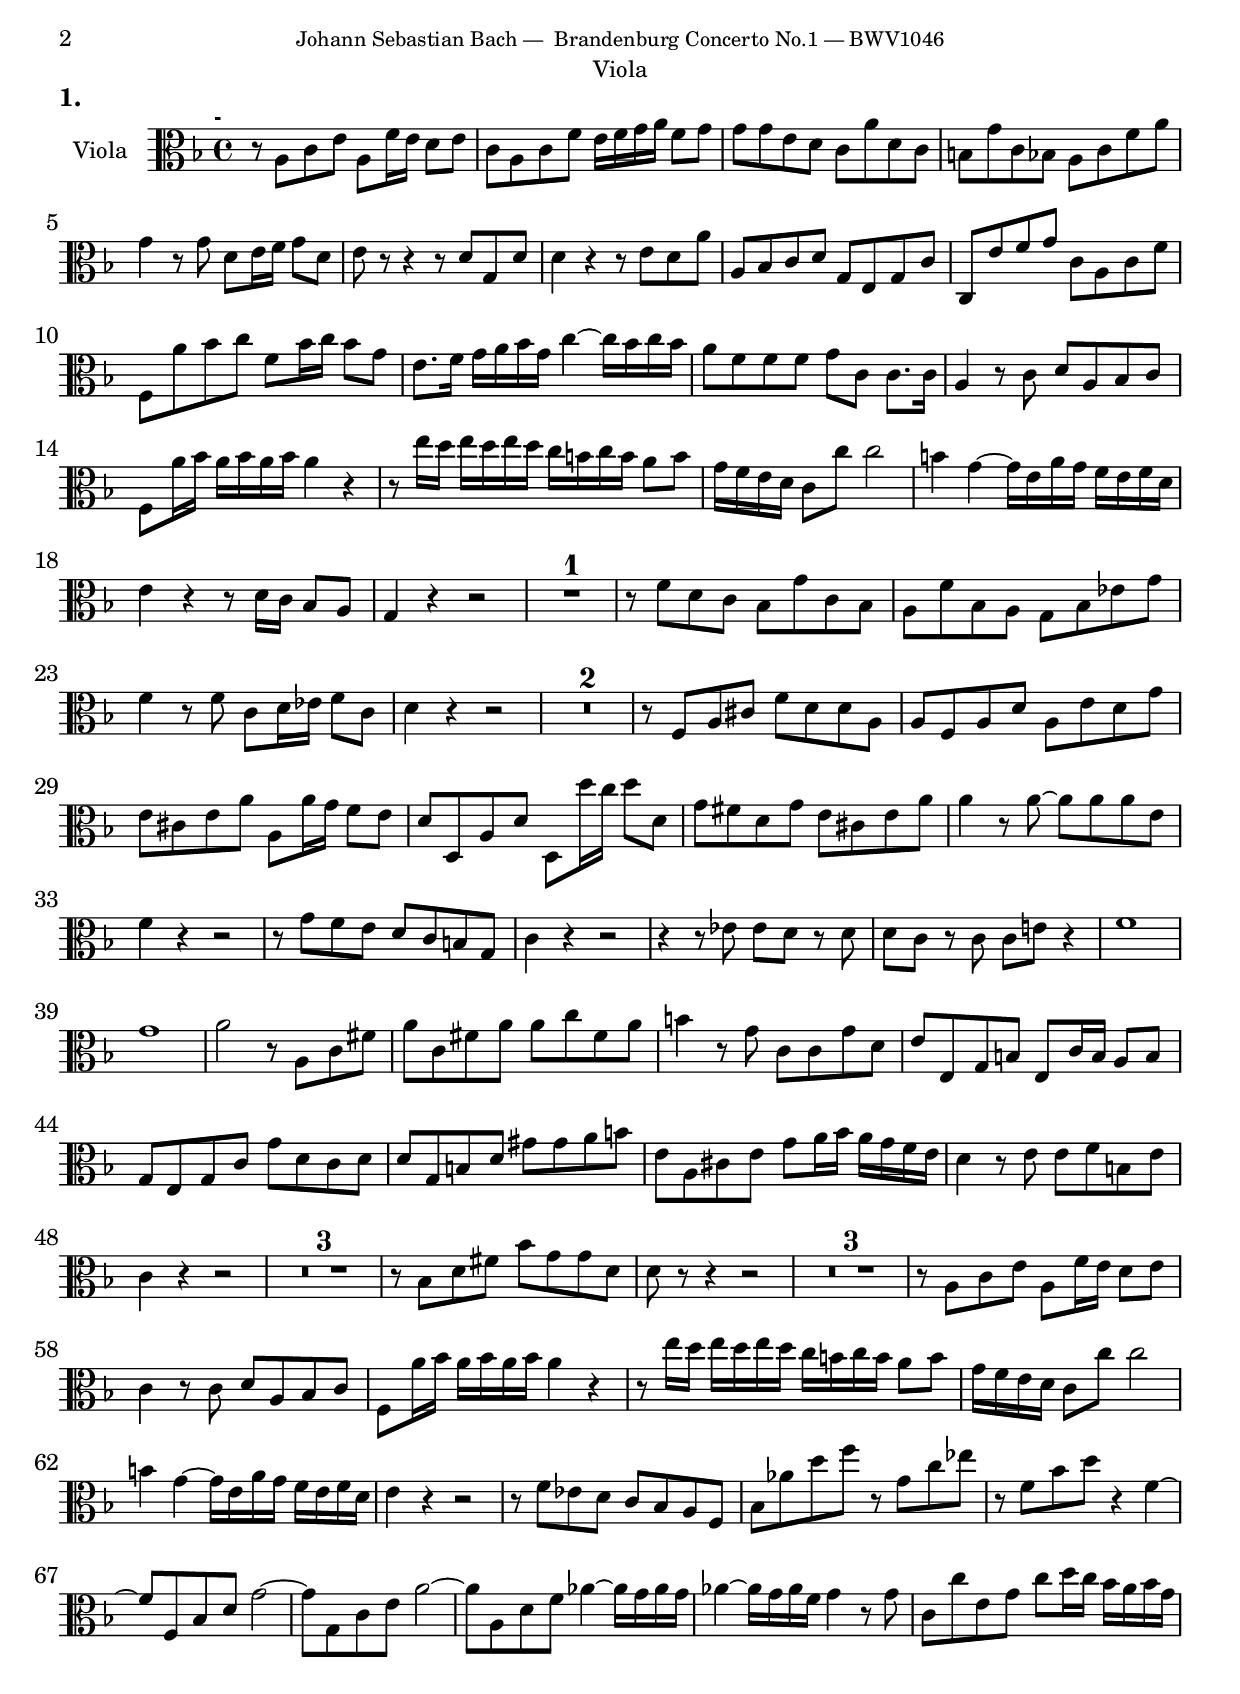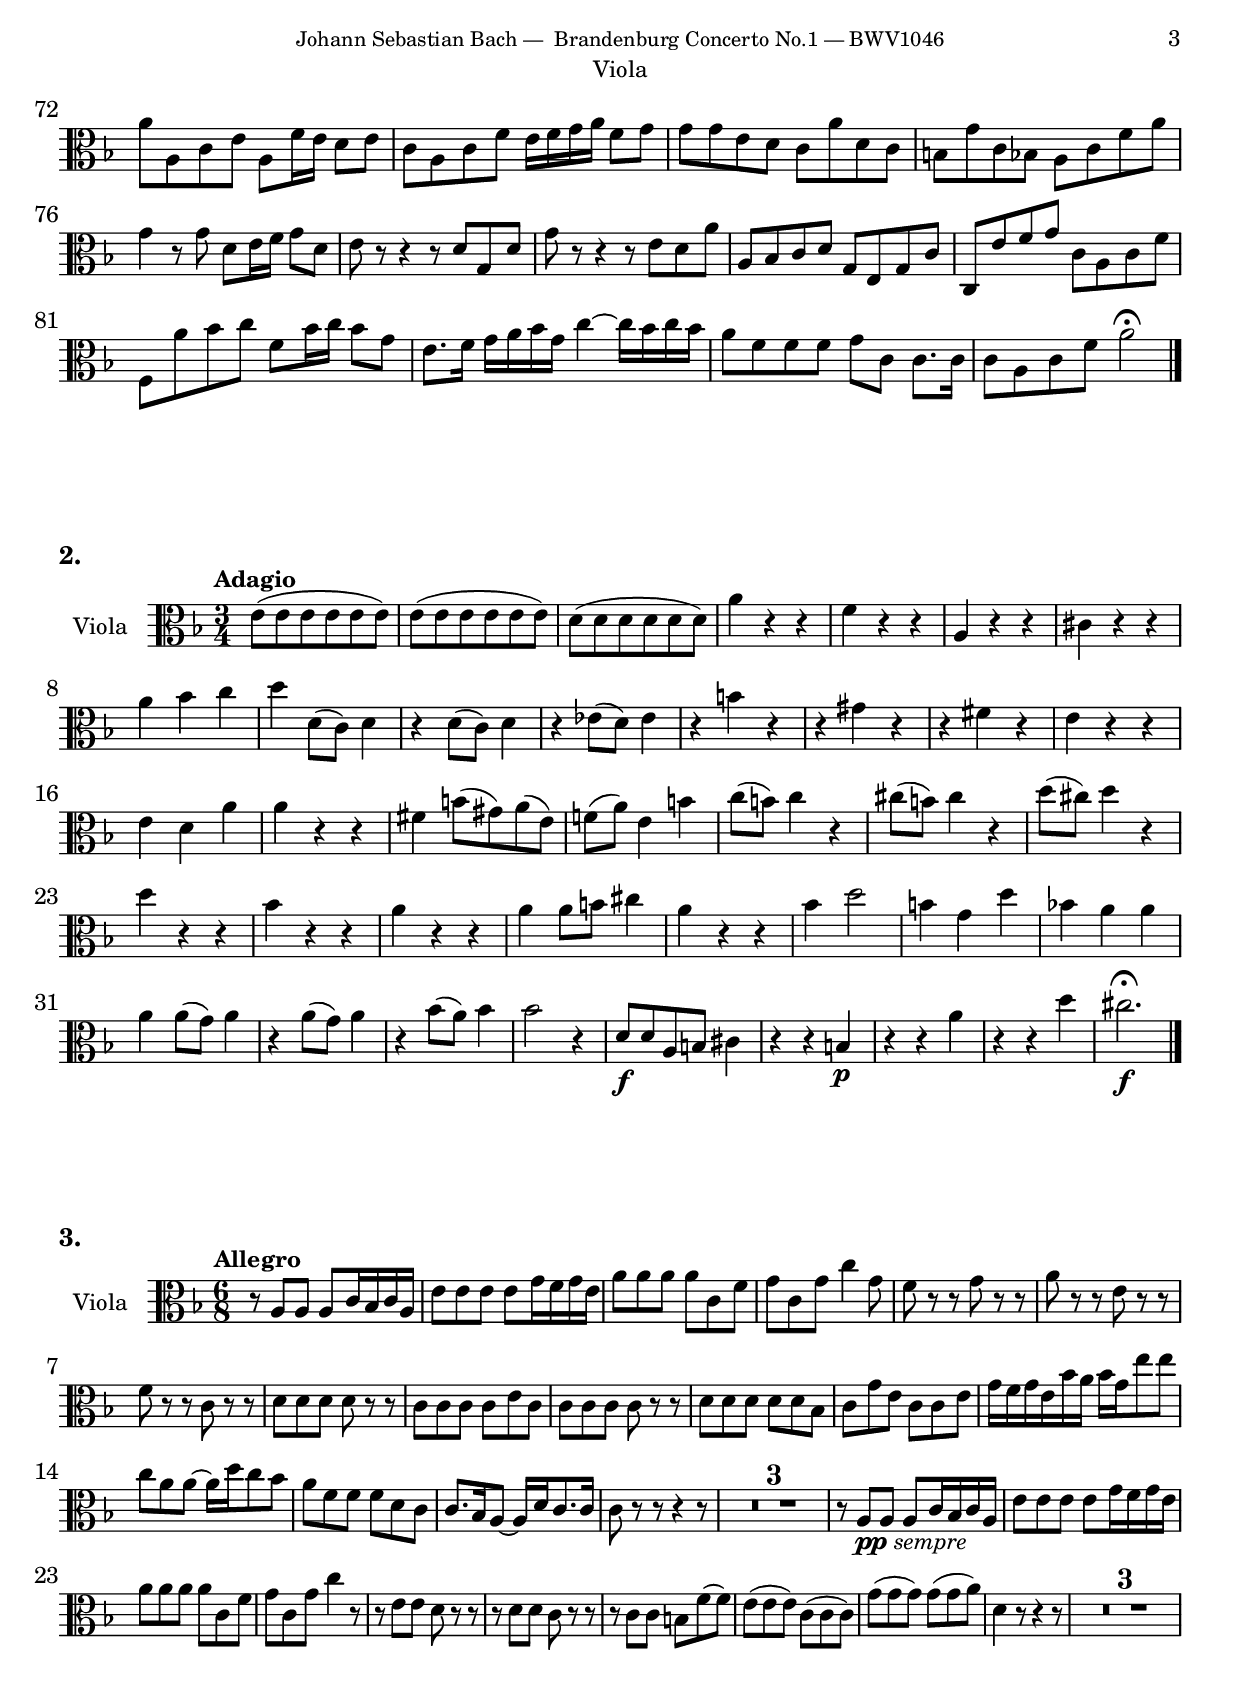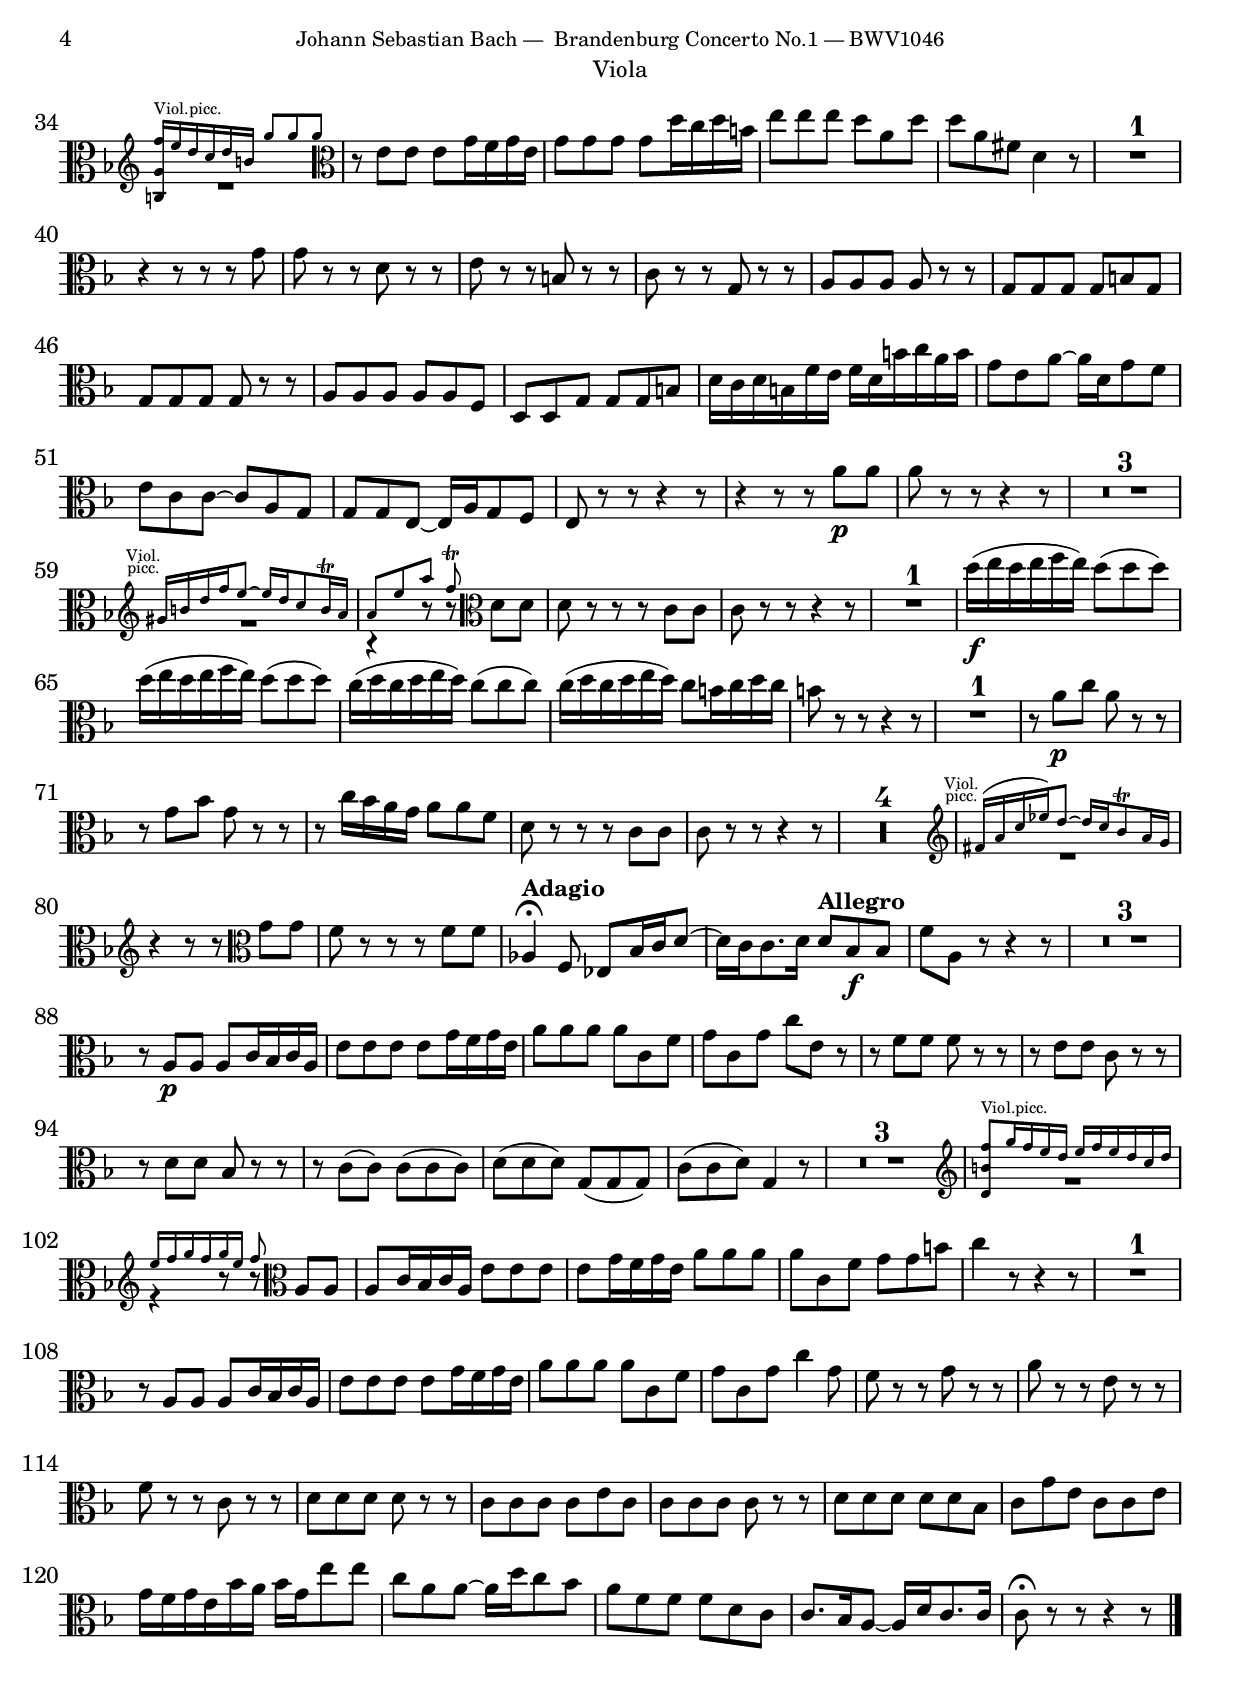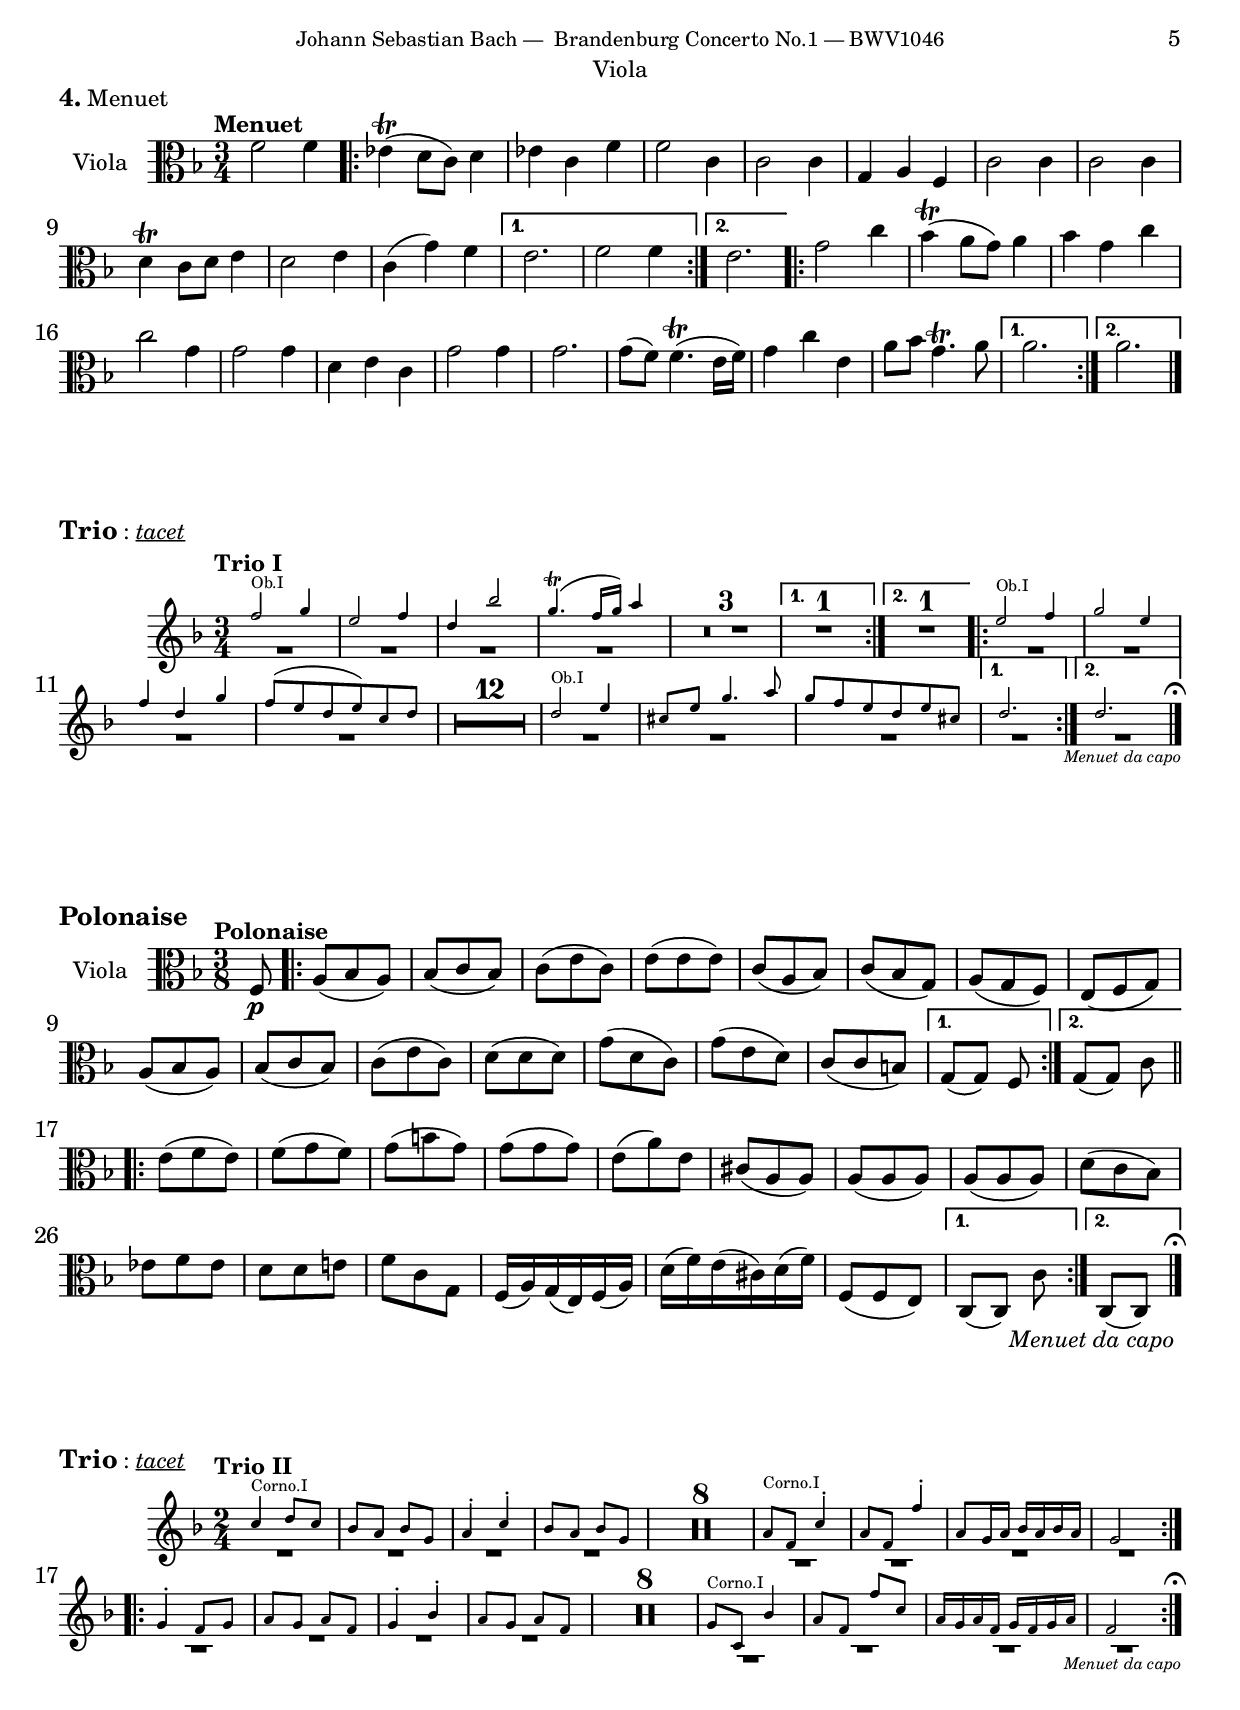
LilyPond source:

%###############################################################################
%#                                 H E A D E R                                 #
%###############################################################################
%
%  Composer           : Johann Sebastian Bach (1685 - 1750)
%  work               : Brandenburg Concerto No.1 in F major, BWV1046
%  Source             : Bach-Gesellschaft Ausgabe, Band 19 (pp.1-30)
%                       Leipzig: Breitkopf und Härtel, 1871. Plate B.W. XIX.
%  Type of score      : Score Part Viola
%  Typesetter         : Sébastien MANEN
%  date of initiation : Monday 03 April 2023, 23:44
%
%###############################################################################
%#                          I N C L U D E   F I L E S                          #
%###############################################################################
\version "2.22.1"
\include "./00-Common/BWV1046_Header.ily"
\include "./00-Common/BWV1046_PaperParts.ily"
%  work        : Johann Sebastian Bach, Brandeburg Concerto No.I, BWV1046
%  typesetter  : Sébastien MANEN
%  date        : Monday 03 April 2023, 23:44
%###############################################################################
%#                           T I M E   S E C T I O N                           #
%###############################################################################
timeMvtI = {
	\time 4/4
}
timeMvtII = {
	\time 3/4
}
timeMvtIII = {
	\time 6/8
	\tempo "Allegro"
}
timeMvtIV = {
	\time 3/4
	\tempo "Menuet"
}
timeMvtV = {
	\time 3/4
	\tempo "Trio I"
}
timeMvtVI = {
	\time 3/4
	\tempo "Menuet"
}
timeMvtVII = {
	\time 3/8
	\tempo "Polonaise"
}
timeMvtVIII = {
	\time 3/4
	\tempo "Menuet"
}
timeMvtIX = {
	\time 2/4
	\tempo "Trio II"
}
timeMvtX = {
	\time 3/4
	\tempo "Menuet"
}

\include "./00-Common/BWV1046_LayoutParts.ily"
%  work        : Johann Sebastian Bach, Brandeburg Concerto No.I, BWV1046
%  typesetter  : Sébastien MANEN
%  date        : Monday 03 April 2023, 23:44
%###############################################################################
%#                      S H O R T C U T S   S E C T I O N                      #
%###############################################################################
semprep = \markup {\italic sempre \dynamic p}
psempre = \markup {\dynamic p \italic sempre}
ppsempre = \markup {\dynamic pp \italic sempre}
prallup = \markup {\musicglyph #"scripts.prallup"}
markFermata = \mark \markup {\fontsize #-6 \musicglyph #"scripts.ufermata"}

InCueContext = {
	\override Beam.beam-thickness = #0.30 % 0.30
	\override StemTremolo.beam-thickness = #0.35 % 0.30
	\override Beam.length-fraction = #0.67 % 0.8
	\override Stem.length-fraction = #0.85 % 0.8
%	\override Stem.length = #7
%	\override Beam.length = #7
	\set fontSize = #-3 %-3
	\override TupletNumber.avoid-slur = #'ignore
	\override Script.staff-padding = ##f
}

OutCueContext = {
	\revert Beam.beam-thickness
	\revert StemTremolo.beam-thickness
	\revert Beam.length-fraction
	\revert Stem.length-fraction
%	\override Stem.length = #7
%	\override Beam.length = #7
	\unset fontSize
	\revert TupletNumber.avoid-slur
	\revert Script.staff-padding
}

resetMMRN = {
	\undo \omit MultiMeasureRestNumber
}


omitMMRN = {
	\omit MultiMeasureRestNumber
}


mmrPos = #(define-music-function
	(position)
	(number?)
	#{
		\once \override MultiMeasureRest.staff-position = #(- position 2)
	#}
)

menuetdacapo = \markup { \italic "Menuet da capo" }

%dynEO = #(define-music-function
%	(offset)
%	(pair?)
%	#{
%		\once \override DynamicText.extra-offset = #offset
%		\once \override DynamicText.whiteout = ##t
%		\once \override DynamicText.whiteout-style = #'outline
%	#}
%)



%aIIXoffset = #(define-music-function
%	(offset)
%	(number?)
%	#{
%		\once \override CombineTextScript.X-offset = #offset
%	#}
%)

%aIIOmit = \once \omit Voice.CombineTextScript

%aIIExtraOffset = #(define-music-function
%	(extraoffset)
%	(pair?)
%	#{
%		\once \override CombineTextScript.extra-offset = #extraoffset
%	#}
%)

%arpeggioPadding = #(define-music-function
%	(padding)
%	(number?)
%	#{
%		\once \override Voice.Arpeggio.padding = #padding
%	#}
%)

%beamOffset = #(define-music-function
%	(position)
%	(pair?)
%	#{
%		\once \offset positions #position Beam
%	#}
%)

%beamGap = #(define-music-function
%	(gap)
%	(number?)
%	#{
%		\once \override Beam.auto-knee-gap = #gap
%	#}
%)


%beamLeftTwoRightOne = {
%	\set stemLeftBeamCount = #2
%	\set stemRightBeamCount = #1
%}

%beamLeftOneRightTwo = {
%	\set stemLeftBeamCount = #1
%	\set stemRightBeamCount = #2
%}

%setBeamTriple = { 
%	\set subdivideBeams = ##t
%	\set baseMoment = #(ly:make-moment 1/8)
%	\set beatStructure = 2,2,2
%}

%crescText = #(define-music-function
%	(cresctext)
%	(markup?)
%	#{
%		\once \set crescendoText = \markup {\italic { #cresctext } }
%		\once \set crescendoSpanner = #'text
%	#}
%)
%dimText = #(define-music-function
%	(cresctext)
%	(markup?)
%	#{
%		\once \set decrescendoText = \markup {\italic { #cresctext } }
%		\once \set decrescendoSpanner = #'text
%	#}
%)


%dynSpanYoffset = #(define-music-function
%	(offset)
%	(number?)
%	#{
%		\once \override DynamicTextSpanner.bound-details.right.Y = #offset
%	#}
%)

%dynEO = #(define-music-function
%	(offset)
%	(pair?)
%	#{
%		\once \override DynamicText.extra-offset = #offset
%		\once \override DynamicText.whiteout = ##t
%		\once \override DynamicText.whiteout-style = #'outline
%	#}
%)

%hairpinShorten = #(define-music-function
%	(shortLength)
%	(pair?)
%	#{
%		\once \override Hairpin.shorten-pair = #shortLength
%	#}
%)

%hairpinEO = #(define-music-function
%	(offset)
%	(pair?)
%	#{
%		\once \override Hairpin.extra-offset = #offset
%		\once \override Hairpin.whiteout = ##t
%		\once \override Hairpin.whiteout-style = #'outline
%	#}
%)

%InCueContext = {
%	\override Beam.beam-thickness = #0.30 % 0.30
%	\override StemTremolo.beam-thickness = #0.35 % 0.30
%	\override Beam.length-fraction = #0.67 % 0.8
%	\override Stem.length-fraction = #0.8 % 0.8
%%	\override Stem.length = #7
%%	\override Beam.length = #7
%	\set fontSize = #-3 %-3
%}

%OutCueContext = {
%	\revert Beam.beam-thickness
%	\revert StemTremolo.beam-thickness
%	\revert Beam.length-fraction
%	\revert Stem.length-fraction
%%	\override Stem.length = #7
%%	\override Beam.length = #7
%	\unset fontSize
%}

%markEO = #(define-music-function
%	(offset)
%	(pair?)
%	#{
%		\once \override TextScript.layer = #3
%		\once \override TextScript.extra-offset = #offset
%		\once \override TextScript.whiteout = ##t
%		\once \override TextScript.whiteout-style = #'outline
%	#}
%)

%markWhiteout = {
%	\once \override Score.RehearsalMark.layer = #3
%	\once \override Score.RehearsalMark.whiteout = #0.75
%	\once \override Score.RehearsalMark.whiteout-style = #'outline
%}



%mmrnDown = {
%	\once \override MultiMeasureRestNumber.direction = #-1 
%}

%mmrLength = #(define-music-function
%	(length)
%	(number?)
%	#{
%		\once \override MultiMeasureRest.space-increment = #length
%	#}
%)

%mmrMinLength = #(define-music-function
%	(length)
%	(number?)
%	#{
%		\once \override MultiMeasureRest.minimum-length = #length
%	#}
%)

%mmrCondens = \once \override MultiMeasureRest.springs-and-rods = #ly:spanner::set-spacing-rods 

%omitMMRN = \omit MultiMeasureRestNumber


%markXoffset = #(define-music-function
%	(offset)
%	(number?)
%	#{
%		\once \override Score.RehearsalMark.self-alignment-X = #(- offset)
%	#}
%)

%markYoffset = #(define-music-function
%	(offset)
%	(number?)
%	#{
%		\once \override Score.RehearsalMark.Y-offset = #offset
%	#}
%)

%noteShift = #(define-music-function
%	(shift)
%	(number?)
%	#{
%		\once \override NoteColumn.force-hshift = #shift
%	#}
%)

%no = {
%	\undo \omit MultiMeasureRestNumber
%}


%ni = {
%	\omit MultiMeasureRestNumber
%}

%ottavaShorten = #(define-music-function
%	(value)
%	(pair?)
%	#{
%		\once \override Staff.OttavaBracket.shorten-pair = #value
%	#}
%)

%setSextolet = {
%	\set subdivideBeams = ##t
%	\set baseMoment = #(ly:make-moment 1/8)
%	\set beatStructure = 2,2,2,2
%	\override TupletNumber.Y-offset = #-3
%	\override TupletNumber.avoid-slur = #'ignore
%}
%unsetSextolet = {
%	\set subdivideBeams = ##f
%	\revert TupletNumber.Y-offset
%	\revert TupletNumber.avoid-slur
%}


%stemOffset = #(define-music-function
%	(offset)
%	(number?)
%	#{
%		\once \offset length #offset Stem
%	#}
%)

%textInSlur = {
%	%\once \override TextScript.outside-staff-priority = 0
%	\once \override TextScript.slur-padding = #0
%	\once \override TextScript.avoid-slur = #'around
%}

%textOsp = #(define-music-function
%	(prio)
%	(number?)
%	#{
%		\once \override TextScript.outside-staff-priority = #prio
%	#}
%)

%tempoDown = \once \override Score.MetronomeMark.direction = #-1 

%tempoXoffset = #(define-music-function
%	(offset)
%	(number?)
%	#{
%		\once \override Score.MetronomeMark.X-offset = #offset
%	#}
%)

%tempoExtraOffset = #(define-music-function
%	(offset)
%	(pair?)
%	#{
%		\once \override Score.MetronomeMark.extra-offset = #offset
%	#}
%)
%tempoEO = #(define-music-function
%	(offset)
%	(pair?)
%	#{
%		\once \override Score.MetronomeMark.extra-offset = #offset
%	#}
%)


%tupletOffset = #(define-music-function
%	(offset)
%	(number?)
%	#{
%		\once \override TupletNumber.Y-offset = #offset 
%	#}
%)

%tupletExtraOffset = #(define-music-function
%	(offset)
%	(pair?)
%	#{
%		\once \override TupletNumber.extra-offset = #offset 
%	#}
%)

%tupletAvoidSlur = \once \override TupletNumber.avoid-slur = #'ignore

%omitTupletNumber = \once \omit Voice.TupletNumber


%tremoloPosition = #(define-music-function
%	(position)
%	(number?)
%	#{
%		\once \override StemTremolo.Y-offset = #position
%	#}
%)

%trillSpanPadding = #(define-music-function
%	(padding)
%	(number?)
%	#{
%		\once \override TrillSpanner.bound-details.right.padding = #padding
%	#}
%)

%trillSpanCustom = #(define-music-function
%	(length markup)
%	(number? markup?)
%	% function to create a trill spanner with :
%	%	- specified length
%	%	- specified markup
%	#{
%		\once \override TrillSpanner.minimum-length = #length
%		\once \override TrillSpanner.springs-and-rods = #ly:spanner::set-spacing-rods
%		\once \override Score.TrillSpanner.bound-details.left.text = #markup
%	#}
%)

%trillSpanPadding = #(define-music-function
%	(padding)
%	(number?)
%	% function to create a trill spanner with :
%	%	- specified padding to avoid overlap
%	#{
%		\once \override TrillSpanner.bound-details.right.padding = #padding
%	#}
%)


%naturaltrill = \once \override TrillSpanner.bound-details.left.text = \markup {
%	\concat { 
%		\musicglyph #"scripts.trill" \translate #'(0.5 . 1.05) \tiny \natural 
%	}
%}
%flattrill = \once \override TrillSpanner.bound-details.left.text = \markup {
%	\concat { 
%		\musicglyph #"scripts.trill" \translate #'(0.6 . 0.52) \tiny \flat 
%	}
%}
%sharptrill = \once \override TrillSpanner.bound-details.left.text = \markup {
%	\concat { 
%		\musicglyph #"scripts.trill" \translate #'(0.5 . 1.05) \tiny \sharp  
%	}
%}

%trillflat = \markup { 
%	\general-align #X #CENTER 
%	\concat { 
%		\hspace #2.4 \musicglyph #"scripts.trill" 
%		\translate #'(0.5 . 0.49) \tiny \flat 
%	}
%}



%voltaShorten = #(define-music-function
%	(shortLength)
%	(pair?)
%	#{
%		\once \override Score.VoltaBracket.shorten-pair = #shortLength
%	#}
%)

%whiteoutRehearsalMark = {
%	\override Score.StaffSymbol.layer = #4
%	\override Score.RehearsalMark.layer = #3
%	\once \override Score.RehearsalMark.whiteout = ##t
%	%\once \override Score.RehearsalMark.whiteout-style = #'outline
%}


%whiteoutMarkup = {
%	\once \override Hairpin.layer = #4
%	\once \override TextScript.layer = #3
%	\once \override TextScript.whiteout = ##t
%	\once \override TextScript.whiteout-style = #'outline
%}

%whiteoutDynamic = {
%	\once \override DynamicText.whiteout = ##t
%	\once \override DynamicText.whiteout-style = #'outline
%}

%whiteoutMetronomeMark = {
%	\once \override Score.MetronomeMark.whiteout = ##t
%	\once \override Score.MetronomeMark.whiteout-style = #'outline
%}


%  work        : Johann Sebastian Bach, Brandeburg Concerto No.I, BWV1046
%  typesetter  : Sébastien MANEN
%  date        : Monday 03 April 2023, 23:44
%###############################################################################
%#                   V O I C E   N A M E S   :   C O R N I                     #
%###############################################################################
nameCornoIMvtI = {
	\set Staff.instrumentName = #"Corno I"
	\set Staff.shortInstrumentName = #""
}
nameCornoIMvtIII = {
	\set Staff.instrumentName = #"Corno I"
	\set Staff.shortInstrumentName = #""
}
nameCornoIMvtIV = {
	\set Staff.instrumentName = #"Corno I"
	\set Staff.shortInstrumentName = #""
}
nameCornoIMvtVI = {
	\set Staff.instrumentName = #"Corno I"
	\set Staff.shortInstrumentName = #""
}
nameCornoIMvtVIII = {
	\set Staff.instrumentName = #"Corno I"
	\set Staff.shortInstrumentName = #""
}
nameCornoIMvtIX = {
	\set Staff.instrumentName = #"Corno I"
	\set Staff.shortInstrumentName = #""
}
nameCornoIMvtX = {
	\set Staff.instrumentName = #"Corno I"
	\set Staff.shortInstrumentName = #""
}
nameCornoIIMvtI = {
	\set Staff.instrumentName = #"Corno II"
	\set Staff.shortInstrumentName = #""
}
nameCornoIIMvtIII = {
	\set Staff.instrumentName = #"Corno II"
	\set Staff.shortInstrumentName = #""
}
nameCornoIIMvtIV = {
	\set Staff.instrumentName = #"Corno II"
	\set Staff.shortInstrumentName = #""
}
nameCornoIIMvtVI = {
	\set Staff.instrumentName = #"Corno II"
	\set Staff.shortInstrumentName = #""
}
nameCornoIIMvtVIII = {
	\set Staff.instrumentName = #"Corno II"
	\set Staff.shortInstrumentName = #""
}
nameCornoIIMvtIX = {
	\set Staff.instrumentName = #"Corno II"
	\set Staff.shortInstrumentName = #""
}
nameCornoIIMvtX = {
	\set Staff.instrumentName = #"Corno II"
	\set Staff.shortInstrumentName = #""
}
%###############################################################################
%#                    V O I C E   N A M E S   :   O B O E                      #
%###############################################################################
nameOboeIMvtI = {
	\set Staff.instrumentName = #"Oboe I"
	\set Staff.shortInstrumentName = #""
}
nameOboeIMvtII = {
	\set Staff.instrumentName = #"Oboe I"
	\set Staff.shortInstrumentName = #""
}
nameOboeIMvtIII = {
	\set Staff.instrumentName = #"Oboe I"
	\set Staff.shortInstrumentName = #""
}
nameOboeIMvtIV = {
	\set Staff.instrumentName = #"Oboe I"
	\set Staff.shortInstrumentName = #""
}
nameOboeIMvtV = {
	\set Staff.instrumentName = #"Oboe I"
	\set Staff.shortInstrumentName = #""
}
nameOboeIMvtVI = {
	\set Staff.instrumentName = #"Oboe I"
	\set Staff.shortInstrumentName = #""
}
nameOboeIMvtVIII = {
	\set Staff.instrumentName = #"Oboe I"
	\set Staff.shortInstrumentName = #""
}
nameOboeIMvtIX = {
	\set Staff.instrumentName = #"Oboe I"
	\set Staff.shortInstrumentName = #""
}
nameOboeIMvtX = {
	\set Staff.instrumentName = #"Oboe I"
	\set Staff.shortInstrumentName = #""
}
nameOboeIIMvtI = {
	\set Staff.instrumentName = #"Oboe II"
	\set Staff.shortInstrumentName = #""
}
nameOboeIIMvtII = {
	\set Staff.instrumentName = #"Oboe II"
	\set Staff.shortInstrumentName = #""
}
nameOboeIIMvtIII = {
	\set Staff.instrumentName = #"Oboe II"
	\set Staff.shortInstrumentName = #""
}
nameOboeIIMvtIV = {
	\set Staff.instrumentName = #"Oboe II"
	\set Staff.shortInstrumentName = #""
}
nameOboeIIMvtV = {
	\set Staff.instrumentName = #"Oboe II"
	\set Staff.shortInstrumentName = #""
}
nameOboeIIMvtVI = {
	\set Staff.instrumentName = #"Oboe II"
	\set Staff.shortInstrumentName = #""
}
nameOboeIIMvtVIII = {
	\set Staff.instrumentName = #"Oboe II"
	\set Staff.shortInstrumentName = #""
}
nameOboeIIMvtIX = {
	\set Staff.instrumentName = #"Oboe II"
	\set Staff.shortInstrumentName = #""
}
nameOboeIIMvtX = {
	\set Staff.instrumentName = #"Oboe II"
	\set Staff.shortInstrumentName = #""
}
nameOboeIIIMvtI = {
	\set Staff.instrumentName = #"Oboe III"
	\set Staff.shortInstrumentName = #""
}
nameOboeIIIMvtII = {
	\set Staff.instrumentName = #"Oboe III"
	\set Staff.shortInstrumentName = #""
}
nameOboeIIIMvtIII = {
	\set Staff.instrumentName = #"Oboe III"
	\set Staff.shortInstrumentName = #""
}
nameOboeIIIMvtIV = {
	\set Staff.instrumentName = #"Oboe III"
	\set Staff.shortInstrumentName = #""
}
nameOboeIIIMvtV = {
	\set Staff.instrumentName = #"Oboe III"
	\set Staff.shortInstrumentName = #""
}
%nameOboeIIIMvtVI = {
%	\set Staff.instrumentName = #"Oboe III"
%	\set Staff.shortInstrumentName = #""
%}
nameOboeIIIMvtVII = {
	\set Staff.instrumentName = #"Oboe III"
	\set Staff.shortInstrumentName = #""
}
%nameOboeIIIMvtVIII = {
%	\set Staff.instrumentName = #"Oboe III"
%	\set Staff.shortInstrumentName = #""
%}
nameOboeIIIMvtIX = {
	\set Staff.instrumentName = #"Oboe III"
	\set Staff.shortInstrumentName = #""
}
%nameOboeIIIMvtX = {
%	\set Staff.instrumentName = #"Oboe III"
%	\set Staff.shortInstrumentName = #""
%}
%###############################################################################
%#                 V O I C E   N A M E S   :   F A G O T T O                   #
%###############################################################################
nameFagottoMvtI = {
	\set Staff.instrumentName = #"Fagotto"
	\set Staff.shortInstrumentName = #""
}
nameFagottoMvtII = {
	\set Staff.instrumentName = #"Fagotto"
	\set Staff.shortInstrumentName = #""
}
nameFagottoMvtIII = {
	\set Staff.instrumentName = #"Fagotto"
	\set Staff.shortInstrumentName = #""
}
nameFagottoMvtIV = {
	\set Staff.instrumentName = #"Fagotto"
	\set Staff.shortInstrumentName = #""
}
nameFagottoMvtV = {
	\set Staff.instrumentName = #"Fagotto"
	\set Staff.shortInstrumentName = #""
}
%###############################################################################
%#          V O I C E   N A M E S   :   V I O L I N O   P I C C O L O          #
%###############################################################################
nameViolinopiccoloMvtI = {
	\set Staff.instrumentName = \markup {
		\center-column { \lower #1.5 "Violino" "piccolo" }
	}
	\set Staff.shortInstrumentName = #""
}
nameViolinopiccoloMvtII = {
	\set Staff.instrumentName = \markup {
		\center-column { \lower #1.5 "Violino" "piccolo" }
	}
	\set Staff.shortInstrumentName = #""
}
nameViolinopiccoloMvtIII = {
	\set Staff.instrumentName = \markup {
		\center-column { \lower #1.5 "Violino" "piccolo" }
	}
	\set Staff.shortInstrumentName = #""
}
nameViolinopiccoloMvtIV = {
	\set Staff.instrumentName = \markup {
		\center-column { \lower #1.5 "Violino" "piccolo" }
	}
	\set Staff.shortInstrumentName = #""
}
nameViolinopiccoloMvtV = {
	\set Staff.instrumentName = \markup {
		\center-column { \lower #1.5 "Violino" "piccolo" }
	}
	\set Staff.shortInstrumentName = #""
}
nameViolinopiccoloMvtVII = {
	\set Staff.instrumentName = \markup {
		\center-column { \lower #1.5 "Violino" "piccolo" }
	}
	\set Staff.shortInstrumentName = #""
}
nameViolinopiccoloMvtIX = {
	\set Staff.instrumentName = \markup {
		\center-column { \lower #1.5 "Violino" "piccolo" }
	}
	\set Staff.shortInstrumentName = #""
}
%###############################################################################
%#               V O I C E   N A M E S   :   V I O L I N O   I                 #
%###############################################################################
nameViolinoIMvtI = {
	\set Staff.instrumentName = #"Violino I"
	\set Staff.shortInstrumentName = #""
}
nameViolinoIMvtII = {
	\set Staff.instrumentName = #"Violino I"
	\set Staff.shortInstrumentName = #""
}
nameViolinoIMvtIII = {
	\set Staff.instrumentName = #"Violino I"
	\set Staff.shortInstrumentName = #""
}
nameViolinoIMvtIV = {
	\set Staff.instrumentName = #"Violino I"
	\set Staff.shortInstrumentName = #""
}
%nameViolinoIMvtVI = {
%	\set Staff.instrumentName = #"Violino I"
%	\set Staff.shortInstrumentName = #""
%}
nameViolinoIMvtVII = {
	\set Staff.instrumentName = #"Violino I"
	\set Staff.shortInstrumentName = #""
}
%nameViolinoIMvtVIII = {
%	\set Staff.instrumentName = #"Violino I"
%	\set Staff.shortInstrumentName = #""
%}
%nameViolinoIMvtX = {
%	\set Staff.instrumentName = #"Violino I"
%	\set Staff.shortInstrumentName = #""
%}
%###############################################################################
%#               V O I C E   N A M E S   :   V I O L I N O   I I               #
%###############################################################################
nameViolinoIIMvtI = {
	\set Staff.instrumentName = #"Violino II"
	\set Staff.shortInstrumentName = #""
}
nameViolinoIIMvtII = {
	\set Staff.instrumentName = #"Violino II"
	\set Staff.shortInstrumentName = #""
}
nameViolinoIIMvtIII = {
	\set Staff.instrumentName = #"Violino II"
	\set Staff.shortInstrumentName = #""
}
nameViolinoIIMvtIV = {
	\set Staff.instrumentName = #"Violino II"
	\set Staff.shortInstrumentName = #""
}
nameViolinoIIMvtVI = {
	\set Staff.instrumentName = #"Violino II"
	\set Staff.shortInstrumentName = #""
}
nameViolinoIIMvtVII = {
	\set Staff.instrumentName = #"Violino II"
	\set Staff.shortInstrumentName = #""
}
nameViolinoIIMvtVIII = {
	\set Staff.instrumentName = #"Violino II"
	\set Staff.shortInstrumentName = #""
}
nameViolinoIIMvtX = {
	\set Staff.instrumentName = #"Violino II"
	\set Staff.shortInstrumentName = #""
}
%###############################################################################
%#                   V O I C E   N A M E S   :   V I O L A                     #
%###############################################################################
nameViolaMvtI = {
	\set Staff.instrumentName = #"Viola"
	\set Staff.shortInstrumentName = #""
}
nameViolaMvtII = {
	\set Staff.instrumentName = #"Viola"
	\set Staff.shortInstrumentName = #""
}
nameViolaMvtIII = {
	\set Staff.instrumentName = #"Viola"
	\set Staff.shortInstrumentName = #""
}
nameViolaMvtIV = {
	\set Staff.instrumentName = #"Viola"
	\set Staff.shortInstrumentName = #""
}
nameViolaMvtVI = {
	\set Staff.instrumentName = #"Viola"
	\set Staff.shortInstrumentName = #""
}
nameViolaMvtVII = {
	\set Staff.instrumentName = #"Viola"
	\set Staff.shortInstrumentName = #""
}
nameViolaMvtVIII = {
	\set Staff.instrumentName = #"Viola"
	\set Staff.shortInstrumentName = #""
}
nameViolaMvtX = {
	\set Staff.instrumentName = #"Viola"
	\set Staff.shortInstrumentName = #""
}
%###############################################################################
%#             V O I C E   N A M E S   :   V I O L O N C E L L O               #
%###############################################################################
nameVioloncelloMvtI = {
	\set Staff.instrumentName = #"Violoncello"
	\set Staff.shortInstrumentName = #""
}
%###############################################################################
%#                V O I C E   N A M E S   :   C O N T I N U O                  #
%###############################################################################
nameContinuoMvtI = {
	\set Staff.instrumentName = \markup {
		\center-column {
			\line { "Continuo e" }
			\line { "Violone grosso" }
		}
	}
	\set Staff.shortInstrumentName = #""
}
nameContinuoMvtII = {
	\set Staff.instrumentName = \markup {
		\center-column {
			\line { "Continuo e" }
			\line { "Violone grosso" }
		}
	}
	\set Staff.shortInstrumentName = #""
}
nameContinuoMvtIII = {
	\set Staff.instrumentName = \markup {
		\center-column {
			\line { "Continuo e" }
			\line { "Violone grosso" }
		}
	}
	\set Staff.shortInstrumentName = #""
}
nameContinuoMvtIV = {
	\set Staff.instrumentName = \markup {
		\center-column {
			\line { "Continuo e" }
			\line { "Violone grosso" }
		}
	}
	\set Staff.shortInstrumentName = #""
}
nameContinuoMvtVI = {
	\set Staff.instrumentName = \markup {
		\center-column {
			\line { "Continuo e" }
			\line { "Violone grosso" }
		}
	}
	\set Staff.shortInstrumentName = #""
}
nameContinuoMvtVII = {
	\set Staff.instrumentName = \markup {
		\center-column {
			\line { "Continuo e" }
			\line { "Violone grosso" }
		}
	}
	\set Staff.shortInstrumentName = #""
}
nameContinuoMvtVIII = {
	\set Staff.instrumentName = \markup {
		\center-column {
			\line { "Continuo e" }
			\line { "Violone grosso" }
		}
	}
	\set Staff.shortInstrumentName = #""
}
nameContinuoMvtX = {
	\set Staff.instrumentName = \markup {
		\center-column {
			\line { "Continuo e" }
			\line { "Violone grosso" }
		}
	}
	\set Staff.shortInstrumentName = #""
}


%  work        : Johann Sebastian Bach, Brandeburg Concerto No.I, BWV1046
%  typesetter  : Sébastien MANEN
%  date        : Monday 03 April 2023, 23:44
%###############################################################################
%#                      P A R T   S C O R E   F O R M A T                      #
%###############################################################################
formatViolaMvtI = {
	\override Score.NonMusicalPaperColumn.line-break-permission = ##f
	\override Score.NonMusicalPaperColumn.page-break-permission = ##f
	\overrideProperty Score.NonMusicalPaperColumn.line-break-system-details #'(
		(Y-offset . 8.44)
	)
	s1*4 \break
	\overrideProperty Score.NonMusicalPaperColumn.line-break-system-details #'(
		(Y-offset . 17.19)
	)
	s1*5 \break
	\overrideProperty Score.NonMusicalPaperColumn.line-break-system-details #'(
		(Y-offset . 28.64)
	)
	s1*4 \break
	\overrideProperty Score.NonMusicalPaperColumn.line-break-system-details #'(
		(Y-offset . 39.11)
	)
	s1*4 \break
	\overrideProperty Score.NonMusicalPaperColumn.line-break-system-details #'(
		(Y-offset . 50.36)
	)
	s1*5 \break
	\overrideProperty Score.NonMusicalPaperColumn.line-break-system-details #'(
		(Y-offset . 61.22)
	)
	s1*6 \break
	\overrideProperty Score.NonMusicalPaperColumn.line-break-system-details #'(
		(Y-offset . 72.08)
	)
	s1*4 \break
	\overrideProperty Score.NonMusicalPaperColumn.line-break-system-details #'(
		(Y-offset . 82.95)
	)
	s1*6 \break
	\overrideProperty Score.NonMusicalPaperColumn.line-break-system-details #'(
		(Y-offset . 93.81)
	)
	s1*5 \break
	\overrideProperty Score.NonMusicalPaperColumn.line-break-system-details #'(
		(Y-offset . 104.7)
	)
	s1*4 \break
	\overrideProperty Score.NonMusicalPaperColumn.line-break-system-details #'(
		(Y-offset . 115.52)
	)
	s1*10 \break
	\overrideProperty Score.NonMusicalPaperColumn.line-break-system-details #'(
		(Y-offset . 125.99)
	)
	s1*4 \break
	\overrideProperty Score.NonMusicalPaperColumn.line-break-system-details #'(
		(Y-offset . 135.53)
	)
	s1*5 \break
	\overrideProperty Score.NonMusicalPaperColumn.line-break-system-details #'(
		(Y-offset . 148.1)
	)
	s1*5 \pageBreak
	\overrideProperty Score.NonMusicalPaperColumn.line-break-system-details #'(
		(Y-offset . 6.9)
	)
	s1*4 \break
	\overrideProperty Score.NonMusicalPaperColumn.line-break-system-details #'(
		(Y-offset . 16.38)
	)
	s1*5 \break
	\overrideProperty Score.NonMusicalPaperColumn.line-break-system-details #'(
		(Y-offset . 26.9)
	)
	s1*4 
}
formatViolaMvtII = {
	\override Score.NonMusicalPaperColumn.line-break-permission = ##f
	\override Score.NonMusicalPaperColumn.page-break-permission = ##f
	\overrideProperty Score.NonMusicalPaperColumn.line-break-system-details #'(
		(Y-offset . 52.06)
	)
	s2.*7 \break
	\overrideProperty Score.NonMusicalPaperColumn.line-break-system-details #'(
		(Y-offset . 62.68)
	)
	s2.*8 \break
	\overrideProperty Score.NonMusicalPaperColumn.line-break-system-details #'(
		(Y-offset . 71.93)
	)
	s2.*7 \break
	\overrideProperty Score.NonMusicalPaperColumn.line-break-system-details #'(
		(Y-offset . 82.33)
	)
	s2.*8 \break
	\overrideProperty Score.NonMusicalPaperColumn.line-break-system-details #'(
		(Y-offset . 90.6)
	)
	s2.*9 
}
formatViolaMvtIII = {
	\override Score.NonMusicalPaperColumn.line-break-permission = ##f
	\override Score.NonMusicalPaperColumn.page-break-permission = ##f
	\overrideProperty Score.NonMusicalPaperColumn.line-break-system-details #'(
		(Y-offset . 117.65)
	)
	s2.*6 \break
	\overrideProperty Score.NonMusicalPaperColumn.line-break-system-details #'(
		(Y-offset . 127.58)
	)
	s2.*7 \break
	\overrideProperty Score.NonMusicalPaperColumn.line-break-system-details #'(
		(Y-offset . 138.08)
	)
	s2.*9 \break
	\overrideProperty Score.NonMusicalPaperColumn.line-break-system-details #'(
		(Y-offset . 148.1)
	)
	s2.*11 \pageBreak
	\overrideProperty Score.NonMusicalPaperColumn.line-break-system-details #'(
		(Y-offset . 7)
	)
	s2.*6 \break
	\overrideProperty Score.NonMusicalPaperColumn.line-break-system-details #'(
		(Y-offset . 18.87)
	)
	s2.*6 \break
	\overrideProperty Score.NonMusicalPaperColumn.line-break-system-details #'(
		(Y-offset . 29.64)
	)
	s2.*5 \break
	\overrideProperty Score.NonMusicalPaperColumn.line-break-system-details #'(
		(Y-offset . 40.41)
	)
	s2.*8 \break
	\overrideProperty Score.NonMusicalPaperColumn.line-break-system-details #'(
		(Y-offset . 49.47)
	)
	s2.*6 \break
	\overrideProperty Score.NonMusicalPaperColumn.line-break-system-details #'(
		(Y-offset . 60.25)
	)
	s2.*6 \break
	\overrideProperty Score.NonMusicalPaperColumn.line-break-system-details #'(
		(Y-offset . 72.01)
	)
	s2.*9 \break
	\overrideProperty Score.NonMusicalPaperColumn.line-break-system-details #'(
		(Y-offset . 81.83)
	)
	s2.*8 \break
	\overrideProperty Score.NonMusicalPaperColumn.line-break-system-details #'(
		(Y-offset . 94.26)
	)
	s2.*6 \break
	\overrideProperty Score.NonMusicalPaperColumn.line-break-system-details #'(
		(Y-offset . 103.26)
	)
	s2.*8 \break
	\overrideProperty Score.NonMusicalPaperColumn.line-break-system-details #'(
		(Y-offset . 115.8)
	)
	s2.*6 \break
	\overrideProperty Score.NonMusicalPaperColumn.line-break-system-details #'(
		(Y-offset . 126.57)
	)
	s2.*6 \break
	\overrideProperty Score.NonMusicalPaperColumn.line-break-system-details #'(
		(Y-offset . 137.37)
	)
	s2.*6 \break
	\overrideProperty Score.NonMusicalPaperColumn.line-break-system-details #'(
		(Y-offset . 147.71)
	)
	s2.*5 
}
formatViolaMvtIV = {
	\override Score.NonMusicalPaperColumn.line-break-permission = ##f
	\override Score.NonMusicalPaperColumn.page-break-permission = ##f
	\overrideProperty Score.NonMusicalPaperColumn.line-break-system-details #'(
		(Y-offset . 7.87)
	)
	s2.*8 \break
	\overrideProperty Score.NonMusicalPaperColumn.line-break-system-details #'(
		(Y-offset . 16.15)
	)
	s2.*9 \break
	\overrideProperty Score.NonMusicalPaperColumn.line-break-system-details #'(
		(Y-offset . 27.61)
	)
	s2.*10 
}
formatViolaMvtV = {
	\override Score.NonMusicalPaperColumn.line-break-permission = ##f
	\override Score.NonMusicalPaperColumn.page-break-permission = ##f
	\overrideProperty Score.NonMusicalPaperColumn.line-break-system-details #'(
		(Y-offset . 50.53)
	)
	s2.*11 \break
	\overrideProperty Score.NonMusicalPaperColumn.line-break-system-details #'(
		(Y-offset . 60.42)
	)
	s2.*19 
}
formatViolaMvtVII = {
	\override Score.NonMusicalPaperColumn.line-break-permission = ##f
	\override Score.NonMusicalPaperColumn.page-break-permission = ##f
	\overrideProperty Score.NonMusicalPaperColumn.line-break-system-details #'(
		(Y-offset . 86.05)
	)
	s8*1 s4.*8 \break
	\overrideProperty Score.NonMusicalPaperColumn.line-break-system-details #'(
		(Y-offset . 94.33)
	)
	s4.*9 \break
	\overrideProperty Score.NonMusicalPaperColumn.line-break-system-details #'(
		(Y-offset . 105.13)
	)
	s4.*9 \break
	\overrideProperty Score.NonMusicalPaperColumn.line-break-system-details #'(
		(Y-offset . 113.53)
	)
	s4.*7 s4*1 
}
formatViolaMvtIX = {
	\override Score.NonMusicalPaperColumn.line-break-permission = ##f
	\override Score.NonMusicalPaperColumn.page-break-permission = ##f
	\overrideProperty Score.NonMusicalPaperColumn.line-break-system-details #'(
		(Y-offset . 137.57)
	)
	s2*16 \break
	\overrideProperty Score.NonMusicalPaperColumn.line-break-system-details #'(
		(Y-offset . 148.1)
	)
	s2*16 
}

%  work        : Johann Sebastian Bach, Brandeburg Concerto No.I, BWV1046
%  typesetter  : Sébastien MANEN
%  date        : Monday 03 April 2023, 23:44
%###############################################################################
%#                    C U E   V O I C E   F O R   C O R N I                    #
%###############################################################################
cueVoiceCornoIMvtI = \relative c {
	% bar 1
	r8^\markup {Corno II} c' e g c g e16 c g'8
	s1*5
	% bar 7 - 8
	\transpose f c {
		\relative c''' {
			\voiceOne bes8^\markup {Viol.I} d e f\trill g a16 bes a g f e
			f d bes' c bes a g f e8 s s4
		}
	}
	s1*38
	% bar 47
	\transpose f c {
		\relative c''' {
			d8^\markup {Ob.I Viol.I} e16 f e d c b c8. d16 b8. a16
		}
	}
	s1*4
	% bar 52
	\transpose f c {
		\relative c'''' {
			r8-\offset X-offset -2 ^\markup {Ob.I} g16 fis g fis g fis g8 d ees d16 c
		}
	}
	s1*25
	% bar 78 - 79
	\transpose f c {
		\relative c''' {
			bes8-\offset X-offset -4 ^\markup {Viol.I} d e f g a16 bes a g f e
			f d bes' c bes a g f e8 s s4
		}
	}
}
cueVoiceCornoIMvtII = \relative c {
	% bar 1
	\transpose f c {
		\relative c'''' {
			\voiceOne \ottava #1 a4~-\offset X-offset -3.5 ^\markup {Ob.I} a8 bes16( a g f e g32 f) \ottava #0
		}
	}
	s2.*32
	% bar 35 - 39
	\transpose f c {
		\relative c'''' {
			\ottava #1 bes4~-\offset X-offset -3.5 ^\markup {Ob.I} bes32 a( g f e d cis d e a, b c d e f g64 e)
			f8. g16 cis,4. d8 \ottava #0
			r4 bes^\p r
			r a r 
			r d r
			cis2.\fermata
		}
	}
}
cueVoiceCornoIMvtIII = \relative c {
	s2.*52
	% bar 53 - 54
	\transpose f c {
		\relative c''' {
			\voiceOne r8 g-\offset X-offset -6 ^\markup {Viol.picc.} a16( bes32 c) a8\trill g16( f) f'8~
			f16 g32( f e f) g16 f( e) s4.
		}
	}
	s2.*4
	% bar 59 - 60
	\transpose f c {
		\relative c''' {
			d8-\offset X-offset -3.5 ^\markup {Ob.I} b c~ c16 d gis,8. a16
			a8 a'16 gis a e f8 s4
		}
	}
	s2.*8
	% bar 69
	\transpose f c {
		\relative c''' {
			c16-\offset X-offset -3.5 ^\markup {Ob.I} b c gis a gis a b b8. a16
		}
	}
	s2.*14
	% bar 84 - 86
	\transpose f c {
		\relative c'' {
			r8 f-\offset X-offset 1 ^\markup {Viol.picc.} f f a16 g a f
			c'8 c c c e16 d e c
			<c, a' f'>8 e'16 d c bes a bes bes8.\trill a32 bes
			c16 a f8.\trill bes16 s4.
		}
	}
}
cueVoiceCornoIMvtV = \relative c {
	% bar 1 - 4
	\transpose f c {
		\relative c''' {
			\voiceOne f2-\offset X-offset -3 ^\markup {Ob.I} g4
			e2 f4
			d bes'2
			g4.(\trill f16 g) a4
		}
	}
	s2.*5
	% bar 9 - 12
	\transpose f c {
		\relative c''' {
			e2-\offset X-offset -3 ^\markup {Ob.I} f4
			g2 e4
			f d g
			f8( e d e) c d 
		}
	}
	s2.*12
	% bar 25- 28
	\transpose f c {
		\relative c''' {
			d2-\offset X-offset -3 ^\markup {Ob.I} e4
			cis8 e g4. a8
			g f e d e cis
			d2. 
			d-\offset X-offset -3 _\menuetdacapo \markFermata
		}
	}
}
cueVoiceCornoIMvtVII = \relative c {
	% bar 0 - 4
	\transpose f c {
		\relative c'' {
			\voiceOne \partial 8 c8^\markup {Viol.I}
			f16( a) g( e) f( c)
			g'( bes) a( f) g( c,)
			a'( c) bes( g) a( f)
			bes8 bes8.( g16)
		}
	}
	s4.*8
	% bar 13 - 20
	\transpose f c {
		\relative c''' {
			d16(-\offset X-offset -4 ^\markup {Viol.I} b) f'( d) e( c)
			d( b) c( a) b( g)
			g'8 f16( e) d( c)
			d( b) c8 c,\noBeam
			d'16( b) c8 g\noBeam
			c16( e) d( b) c( g)
			d'( f) e( c) d( g,)
			e'( g) f( d) e( g,)
			bes'8 bes8.( a16)
		}
	}
	s4.*8
	% bar 29 - 32_2
	\transpose f c {
		\relative c'' {
			a16(\p^\markup {Viol.I} c) bes( g) a( c)
			f( a) g( e) f( a)
			c8 bes16( a) g( f)
			g( e) f8 g\noBeam
			g16([ e) f8-\offset X-offset -6 _\menuetdacapo] \markFermata
		}
	}
}
cueVoiceCornoIIMvtI = \relative c {
	s1*7
	% bar 8 - 9
	\voiceOne r2 r8^\markup {Corno.I} g'' \tuplet 3/2 4 {g g g
	g c, g' g g g} s2
	s1*17
	% bar 27
	r8^\markup {Corno.I} e16 e e e e e s2
	s1
	% bar 29
	r8^\markup {Corno.I} e16 e e e e e s2
	s1*17
	% bar 47
	\transpose f c {
		\relative c''' {
			d8-\offset X-offset -5 ^\markup {\center-column { \lower #1.5 "Ob.I" "Viol.I" } } e16 f e d c b c8. d16 b8. a16
		}
	}
	s1*4
	% bar 52 - 53
	\transpose f c {
		\relative c'''' {
			r8-\offset X-offset -1 ^\markup {Ob.I} g16 fis g fis g fis g8 d ees d16 c
			bes8 s s4 s2
		}
	}
	s1*25
	% bar 79 - 80
	r2 r8^\markup {Corno.I} g \tuplet 3/2 4 {g g g
	g c, g' g g g} s2
}
cueVoiceCornoIIMvtII = \relative c {
	% bar 1 - 2
	\transpose f c {
		\relative c'''' {
			\voiceOne \ottava #1 a4~-\offset X-offset -3.5 ^\markup {Ob.I} a8 bes16( a g f e g32 f) \ottava #0
			%g4~ g8 a16( bes a g f g32 e) 
		}
	}
	s2.*32
	% bar 34 - 39
	\transpose f c {
		\relative c'''' {
			\ottava #1 bes4~-\offset X-offset -3.5 ^\markup {Ob.I} bes32 a( g f e d cis d e a, b c d e f g64 e)
			f8. g16 cis,4. d8 \ottava #0
			r4 bes^\p r
			r a r 
			r d r
			cis2.\fermata
		}
	}
}
cueVoiceCornoIIMvtIII = \relative c {
	s2.*33
	% bar 34
	\voiceOne fis''16-\offset X-offset -6 ^\markup {Corno.I} g fis e d e fis g a g a fis
	s2.*18
	% bar 53 - 54
	\transpose f c {
		\relative c''' {
			r8 g-\offset X-offset -6 ^\markup {Viol.picc.} a16( bes32 c) a8\trill g16( f) f'8~
			f16 g32( f e f) g16 f( e) s4.
		}
	}
	s2.*4
	% bar 59
	\transpose f c {
		\relative c''' {
			d8-\offset X-offset -3.5 ^\markup {Ob.I} b c~ c16 d gis,8. a16
		}
	}
	s2.*10
	% bar 70 - 71
	r4 r8-\offset X-offset -1 ^\markup {Corno.I} r c' c
	c16 b a g a f s4.
	s2.*12
	% bar 84 - 87
	\transpose f c {
		\relative c'' {
			r8 f^\markup {Viol.picc.} f f a16 g a f
			c'8 c c c e16 d e c
			<c, a' f'>8 e'16 d c bes a bes bes8.\trill a32 bes
			c16 a f8.\trill bes16 s4.
		}
	}
	s2.*13
	% bar 101 - 102
	fis8-\offset X-offset -5 ^\markup {Corno.I} fis8.\trill e32 fis g4.~\trill
	g\laissezVibrer\trill s
}
cueVoiceCornoIIMvtIV = \relative c {
	% bar 1
	c'4^\markup {Corno.I} c8 c c c
	s2.*11
	% bar 13_1
	c4^\markup {Corno.I} c8 c c c
	s2.
	% bar 13
	g'4^\markup {Corno.I} g8 g g g
}
cueVoiceCornoIIMvtV = \relative c {
	% bar 1 - 4
	\transpose f c {
		\relative c''' {
			\voiceOne f2-\offset X-offset -3.5 ^\markup {Ob.I} g4
			e2 f4
			d bes'2
			g4.(\trill f16 g) a4 
		}
	}
	s2.*5
	% bar 9 - 12
	\transpose f c {
		\relative c''' {
			e2-\offset X-offset -3.5 ^\markup {Ob.I} f4
			g2 e4
			f d g
			f8( e d e) c d 
		}
	}
	s2.*12
	% bar 25- 28
	\transpose f c {
		\relative c''' {
			d2-\offset X-offset -3.5 ^\markup {Ob.I} e4
			cis8 e g4. a8
			g f e d e cis
			d2. 
			d-\offset X-offset -3 _\menuetdacapo \markFermata
		}
	}
}
cueVoiceCornoIIMvtVII = \relative c {
	% bar 0 - 4
	\transpose f c {
		\relative c'' {
			\voiceOne \partial 8 c8^\markup {Viol.I}
			f16( a) g( e) f( c)
			g'( bes) a( f) g( c,)
			a'( c) bes( g) a( f)
			bes8 bes8.( g16)
		}
	}
	s4.*8
	% bar 13 - 20
	\transpose f c {
		\relative c''' {
			d16(-\offset X-offset -4.5 ^\markup {Viol.I} b) f'( d) e( c)
			d( b) c( a) b( g)
			g'8 f16( e) d( c)
			d( b) c8 c,\noBeam
			d'16( b) c8 g\noBeam
			c16( e) d( b) c( g)
			d'( f) e( c) d( g,)
			e'( g) f( d) e( g,)
			bes'8 bes8.( a16)
		}
	}
	s4.*8
	% bar 29 - 32_2
	\transpose f c {
		\relative c'' {
			a16(\p^\markup {Viol.I} c) bes( g) a( c)
			f( a) g( e) f( a)
			c8 bes16( a) g( f)
			g( e) f8 g\noBeam
			g16([ e) f8-\offset X-offset -6 _\menuetdacapo] \markFermata
		}
	}
}
%###############################################################################
%#                     C U E   V O I C E   F O R   O B O I                     #
%###############################################################################
cueVoiceOboeIMvtIII = \relative c {
	\voiceOne s2.*33
	% bar 34
	<b' g' f'>16^\markup {Viol.picc.} e' d c d b g'8 g g
	s2.*7
	% bar 42 - 43
	c,16^\markup {Viol.I} b a g a f b b, e f g e
	a g f e f d g g, c d e c
	s2.*35
	% bar 79
	fis16(-\offset X-offset -6 ^\markup {Viol.picc.} a c ees) d8~ d16 c bes8\trill a16 g
	s2.*21
	% bar 101 - 102
	<d b' f'>8^\markup {Viol.picc.} g'16 f e d e f e d c d
	e f g f g e f8 s4
}
cueVoiceOboeIMvtVII = \relative c {
	% bar 0 - 4
	\voiceOne \partial 8 c'8^\markup {Viol.I}
	f16( a) g( e) f( c) 
	g'( bes) a( f) g( c,)
	a'( c) bes( g) a( f)
	bes8 bes8.( g16)
	s4.*8
	% bar 13 - 20
	d'16(^\markup {Viol.I} b) f'( d) e( c)
	d( b) c( a) b( g)
	g'8 f16( e) d( c)
	d( b) c8 c,\noBeam
	d'16( b) c8 g\noBeam
	c16(^\markup {Viol.I} e) d( b) c( g)
	d'( f) e( c) d( g,)
	e'( g) f( d) e( g,)
	bes'8 bes8.( a16)
	s4.*8
	% bar 29 - 32_2
	a,,16(^\markup {Viol.I} c) bes( g) a( c)
	f( a) g( e) f( a)
	c8 bes16( a) g( f)
	g( e) f8 g\noBeam
	g16([ e) f8]-\offset X-offset -6 _\menuetdacapo
}
cueVoiceOboeIIMvtIII = \relative c {
	\voiceOne s2.*33
	% bar 34
	<b' g' f'>16^\markup {Viol.picc.} e' d c d b g'8 g g
	s2.*7
	% bar 42 - 43
	c,16^\markup {Viol.I} b a g a f b b, e f g e
	a g f e f d g g, c d e c
	s2.*15
	% bar 59 - 60
	d'8^\markup {Ob.I} b c~ c16 d gis,8. a16
	a8 s4 s4.
	s2.*18
	% bar 79
	fis16(-\offset X-offset -6 ^\markup {Viol.picc.} a c ees) d8~ d16 c bes8\trill a16 g
	s2.*21
	% bar 101 - 102
	<d b' f'>8^\markup {Viol.picc.} g'16 f e d e f e d c d
	e f g f g e f8 s4
}
cueVoiceOboeIIMvtVII = \relative c {
	% bar 0 - 4
	\voiceOne \partial 8 c'8^\markup {Viol.I}
	f16( a) g( e) f( c) 
	g'( bes) a( f) g( c,)
	a'( c) bes( g) a( f)
	bes8 bes8.( g16)
	s4.*8
	% bar 13 - 20
	d'16(^\markup {Viol.I} b) f'( d) e( c)
	d( b) c( a) b( g)
	g'8 f16( e) d( c)
	d( b) c8 c,\noBeam
	d'16( b) c8 g\noBeam
	c16(^\markup {Viol.I} e) d( b) c( g)
	d'( f) e( c) d( g,)
	e'( g) f( d) e( g,)
	bes'8 bes8.( a16)
	s4.*8
	% bar 29 - 32_2
	a,,16(^\markup {Viol.I} c) bes( g) a( c)
	f( a) g( e) f( a)
	c8 bes16( a) g( f)
	g( e) f8 g\noBeam
	g16([ e) f8]-\offset X-offset -6 _\menuetdacapo
}
cueVoiceOboeIIIMvtIII = \relative c {
	\voiceOne s2.*33
	% bar 34
	<b' g' f'>16^\markup {Viol.picc.} e' d c d b g'8 g g
	s2.*7
	% bar 42 - 43
	c,16^\markup {Viol.I} b a g a f b b, e f g e
	a g f e f d g g, c d e c
	s2.*15
	% bar 59
	d'8^\markup {Ob.I} b c~ c16 d gis,8. a16
	s2.*19
	% bar 79
	fis16(-\offset X-offset -6 ^\markup {Viol.picc.} a c ees) d8~ d16 c bes8\trill a16 g
	s2.*21
	% bar 101 - 102
	<d b' f'>8^\markup {Viol.picc.} g'16 f e d e f e d c d
	e f g f g e f8 s4
}
cueVoiceOboeIIIMvtV = \relative c {
	% bar 1 - 4
	\voiceOne f''2^\markup {Ob.I} g4
	e2 f4
	d bes'2
	g4.(\trill f16 g) a4
	s2.*5
	% bar 9 - 12
	e2^\markup {Ob.I} f4
	g2 e4
	f d g
	f8( e d e) c d
	s2.*12
	% bar 25 - 28_2
	d2^\markup {Ob.I} e4
	cis8 e g4. a8
	g f e d e cis
	d2.
	d-\offset X-offset -6 _\menuetdacapo \markFermata \bar "|."
}
cueVoiceOboeIIIMvtVII = \relative c {
	% bar 0 - 4
	\voiceOne \partial 8 c'8^\markup {Viol.I}
	f16( a) g( e) f( c) 
	g'( bes) a( f) g( c,)
	a'( c) bes( g) a( f)
	bes8 bes8.( g16)
	s4.*8
	% bar 13 - 20
	d'16(^\markup {Viol.I} b) f'( d) e( c)
	d( b) c( a) b( g)
	g'8 f16( e) d( c)
	d( b) c8 c,\noBeam
	d'16( b) c8 g\noBeam
	c16(^\markup {Viol.I} e) d( b) c( g)
	d'( f) e( c) d( g,)
	e'( g) f( d) e( g,)
	bes'8 bes8.( a16)
	s4.*8
	% bar 29 - 32_2
	a,,16(^\markup {Viol.I} c) bes( g) a( c)
	f( a) g( e) f( a)
	c8 bes16( a) g( f)
	g( e) f8 g\noBeam
	g16([ e) f8]-\offset X-offset -6 _\menuetdacapo \markFermata 
}
%###############################################################################
%#                  C U E   V O I C E   F O R   F A G O T T O                  #
%###############################################################################
cueVoiceFagottoMvtIII = \relative c {
	\voiceOne s2.*33
	% bar 34
	\cueClef treble <b' g' f'>16^\markup {Viol.picc.} e' d c d b g'8 g g \cueClefUnset
	s2.*7
	% bar 42 - 43
	\cueClef treble c,16^\markup {Viol.I} b a g a f b b, e f g e
	a g f e f d g g, c d e c \cueClefUnset
	s2.*15
	% bar 59
	\cueClef treble d'8^\markup {Ob.I} b c~ c16 d gis,8. a16 \cueClefUnset
	s2.*19
	% bar 79
	\cueClef treble fis16(-\offset X-offset -6 ^\markup {Viol.picc.} a c ees) d8~ d16 c bes8\trill a16 g \cueClefUnset
	s2.*21
	% bar 101 - 102
	\cueClef treble <d b' f'>8^\markup {Viol.picc.} g'16 f e d e f e d c d
	e f g f g e \cueClefUnset s4.
}
cueVoiceFagottoMvtVII = \relative c {
	% bar 0 - 4
	\voiceOne \partial 8 c'8^\markup {Viol.I}
	f16( a) g( e) f( c) 
	g'( bes) a( f) g( c,)
	a'( c) bes( g) a( f)
	bes8 bes8.( g16)
	s4.*8
	% bar 13 - 20
	d'16(^\markup {Viol.I} b) f'( d) e( c)
	d( b) c( a) b( g)
	g'8 f16( e) d( c)
	d( b) c8 c,\noBeam
	d'16( b) c8 g\noBeam
	c16(^\markup {Viol.I} e) d( b) c( g)
	d'( f) e( c) d( g,)
	e'( g) f( d) e( g,)
	bes'8 bes8.( a16)
	s4.*8
	% bar 29 - 32_2
	a,,16(^\markup {Viol.I} c) bes( g) a( c)
	f( a) g( e) f( a)
	c8 bes16( a) g( f)
	g( e) f8 g\noBeam
	g16([ e) f8]-\offset X-offset -6 _\menuetdacapo \markFermata 
}
cueVoiceFagottoMvtIX = \relative c {
	% bar 1 - 4
	\voiceOne c''4-.^\markup {Corno I} d8 c
	bes a bes g
	a4-. c-.
	bes8 a bes g
	s2*8
	% bar 13 - 20
	a8^\markup {Corno I} f c'4-.
	a8 f f'4-.
	a,8 g16 a bes a bes a
	g2
	g4-. f8 g
	a g a f
	g4-. bes-.
	a8 g a f
	s2*8
	% bar 29 - 32
	g8^\markup {Corno I} c, bes'4
	a8 f f' c
	a16 g a f g f g a
	f2-\offset X-offset -4 _\menuetdacapo \markFermata 
}
%###############################################################################
%#          C U E   V O I C E   F O R   V I O L I N O   P I C C O L O          #
%###############################################################################
cueVoiceViolinopiccoloMvtIII = \relative c {
	\voiceOne s2.*50
	% bar 51 - 53
	c''16^\markup {Viol.I} b c g a g a e f e f d
	e d e b c b c d d8. c16
	c8 s4 s4.
}
cueVoiceViolinopiccoloMvtV = \relative c {
	% bar 1 - 4
	\voiceOne f''2^\markup {Ob.I} g4
	e2 f4
	d bes'2
	g4.(\trill f16 g) a4
	s2.*5
	% bar 9 - 12
	e2^\markup {Ob.I} f4
	g2 e4
	f d g
	f8( e d e) c d
	s2.*12
	% bar 25 - 28_2
	d2^\markup {Ob.I} e4
	cis8 e g4. a8
	g f e d e cis
	d2.
	d-\offset X-offset -3 _\menuetdacapo \markFermata \bar "|."
}
cueVoiceViolinopiccoloMvtVII = \relative c {
	% bar 0 - 4
	\voiceOne \partial 8 c'8^\markup {Viol.I}
	f16( a) g( e) f( c) 
	g'( bes) a( f) g( c,)
	a'( c) bes( g) a( f)
	bes8 bes8.( g16)
	s4.*8
	% bar 13 - 20
	d'16(^\markup {Viol.I} b) f'( d) e( c)
	d( b) c( a) b( g)
	g'8 f16( e) d( c)
	d( b) c8 c,\noBeam
	d'16( b) c8 g\noBeam
	c16(^\markup {Viol.I} e) d( b) c( g)
	d'( f) e( c) d( g,)
	e'( g) f( d) e( g,)
	bes'8 bes8.( a16)
	s4.*8
	% bar 29 - 32_2
	a,,16(^\markup {Viol.I} c) bes( g) a( c)
	f( a) g( e) f( a)
	c8 bes16( a) g( f)
	g( e) f8 g\noBeam
	g16([ e) f8]-\offset X-offset -6 _\menuetdacapo \markFermata 
}
cueVoiceViolinopiccoloMvtIX = \relative c {
	% bar 1 - 4
	\voiceOne c''4-.^\markup {Corno I} d8 c
	bes a bes g
	a4-. c-.
	bes8 a bes g
	s2*8
	% bar 13 - 20
	a8^\markup {Corno I} f c'4-.
	a8 f f'4-.
	a,8 g16 a bes a bes a
	g2
	g4-. f8 g
	a g a f
	g4-. bes-.
	a8 g a f
	s2*8
	% bar 29 - 32
	g8^\markup {Corno I} c, bes'4
	a8 f f' c
	a16 g a f g f g a
	f2-\offset X-offset -4 _\menuetdacapo \markFermata 
}
%###############################################################################
%#                C U E   V O I C E   F O R   V I O L I N O   I                #
%###############################################################################
cueVoiceViolinoIMvtIII = \relative c {
	\voiceOne s2.*33
	% bar 34
	<b' g' f'>16^\markup {Viol.picc.} e' d c d b g'8 g g
	s2.*24
	% bar 59 - 60
	gis,16-\offset X-offset -3 ^\markup {\center-column {\lower #2 "Viol." "picc."}} b d f e8~ e16 d c8 b16\trill a
	a8 e' a f\trill s4
	s2.*40
	% bar 101 - 102
	<d, b' f'>8^\markup {Viol.picc.} g'16 f e d e f e d c d
	e f g f g e f8 s4
}
cueVoiceViolinoIMvtV = \relative c {
	\voiceOne 
	% bar 1 - 4
	f''2^\markup {Ob.I} g4
	e2 f4
	d4 bes'2
	g4.(\trill f16 g) a4
	s2.*5
	% bar 9 - 12
	e2^\markup {Ob.I} f4
	g2 e4
	f d g
	f8( e d e) c d
	s2.*12
	% bar 25 - 28_2
	d2^\markup {Ob.I} e4
	cis8 e g4. a8
	g f e d e cis
	d2.
	d-\offset X-offset -3 _\menuetdacapo \markFermata \bar "|."
}
cueVoiceViolinoIMvtIX = \relative c {
	\voiceOne 
	% bar 1 - 4
	c''4^\markup {Corno.I} d8 c
	bes a bes g
	a4-. c-.
	bes8 a bes g
	s2*8
	% bar 13 - 20
	a8^\markup {Corno.I} f c'4-.
	a8 f f'4-.
	a,8 g16 a bes a bes a
	g2
	g4-. f8 g
	a g a f
	g4-. bes-. 
	a8 g a f
	s2*8
	% bar 29 - 32
	g8^\markup {Corno.I} c, bes'4
	a8 f f' c
	a16 g a f g f g a
	f2-\offset X-offset -4 _\menuetdacapo \markFermata
}
%###############################################################################
%#               C U E   V O I C E   F O R   V I O L I N O   I I               #
%###############################################################################
cueVoiceViolinoIIMvtIII = \relative c {
	\voiceOne s2.*33
	% bar 34
	<b' g' f'>16^\markup {Viol.picc.} e' d c d b g'8 g g
	s2.*24
	% bar 59 - 60
	gis,16-\offset X-offset -3 ^\markup {\center-column {\lower #2 "Viol." "picc."}} b d f e8~ e16 d c8 b16\trill a
	a8 e' a f\trill s4
	s2.*18
	% bar 79 - 80
	fis,16(^\markup {Viol.picc.} a c ees) d8~ d16 c bes8\trill a16 g
	g8 d' g ees\trill s4
	s2.*20
	% bar 101 - 102
	<d, b' f'>8^\markup {Viol.picc.} g'16 f e d e f e d c d
	e f g f g e f8 s4
}
cueVoiceViolinoIIMvtV = \relative c {
	\voiceOne 
	% bar 1 - 4
	f''2^\markup {Ob.I} g4
	e2 f4
	d4 bes'2
	g4.(\trill f16 g) a4
	s2.*5
	% bar 9 - 12
	e2^\markup {Ob.I} f4
	g2 e4
	f d g
	f8( e d e) c d
	s2.*12
	% bar 25 - 28_2
	d2^\markup {Ob.I} e4
	cis8 e g4. a8
	g f e d e cis
	d2.
	d-\offset X-offset -3 _\menuetdacapo \markFermata \bar "|."
}
cueVoiceViolinoIIMvtIX = \relative c {
	\voiceOne 
	% bar 1 - 4
	c''4^\markup {Corno.I} d8 c
	bes a bes g
	a4-. c-.
	bes8 a bes g
	s2*8
	% bar 13 - 20
	a8^\markup {Corno.I} f c'4-.
	a8 f f'4-.
	a,8 g16 a bes a bes a
	g2
	g4-. f8 g
	a g a f
	g4-. bes-. 
	a8 g a f
	s2*8
	% bar 29 - 32
	g8^\markup {Corno.I} c, bes'4
	a8 f f' c
	a16 g a f g f g a
	f2-\offset X-offset -4 _\menuetdacapo \markFermata
}
%###############################################################################
%#                    C U E   V O I C E   F O R   V I O L A                    #
%###############################################################################
cueVoiceViolaMvtIII = \relative c {
	\voiceOne s2.*33
	% bar 34
	\cueClef treble <b' g' f'>16^\markup {Viol.picc.} e' d c d b g'8 g g \cueClefUnset
	s2.*24
	% bar 59 - 60
	\cueClef treble gis,16-\offset X-offset -3 ^\markup {\center-column {\lower #2 "Viol." "picc."}} b d f e8~ e16 d c8 b16\trill a 
	a8 e' a f\trill \cueClefUnset s4
	s2.*18
	% bar 79 - 80
	\cueClef treble fis,16(-\offset X-offset -3 ^\markup {\center-column {\lower #2 "Viol." "picc."}} a c ees) d8~ d16 c bes8\trill a16 g
	s4 s8 s \cueClefUnset s4
	s2.*20
	% bar 101 - 102
	\cueClef treble <d b' f'>8^\markup {Viol.picc.} g'16 f e d e f e d c d
	e f g f g e f8 \cueClefUnset s4
}
cueVoiceViolaMvtV = \relative c {
	\voiceOne 
	% bar 1 - 4
	f''2^\markup {Ob.I} g4
	e2 f4
	d4 bes'2
	g4.(\trill f16 g) a4
	s2.*5
	% bar 9 - 12
	e2^\markup {Ob.I} f4
	g2 e4
	f d g
	f8( e d e) c d
	s2.*12
	% bar 25 - 28_2
	d2^\markup {Ob.I} e4
	cis8 e g4. a8
	g f e d e cis
	d2.
	d-\offset X-offset -3 _\menuetdacapo \markFermata \bar "|."
}
cueVoiceViolaMvtIX = \relative c {
	\voiceOne 
	% bar 1 - 4
	c''4^\markup {Corno.I} d8 c
	bes a bes g
	a4-. c-.
	bes8 a bes g
	s2*8
	% bar 13 - 20
	a8^\markup {Corno.I} f c'4-.
	a8 f f'4-.
	a,8 g16 a bes a bes a
	g2
	g4-. f8 g
	a g a f
	g4-. bes-. 
	a8 g a f
	s2*8
	% bar 29 - 32
	g8^\markup {Corno.I} c, bes'4
	a8 f f' c
	a16 g a f g f g a
	f2-\offset X-offset -4 _\menuetdacapo \markFermata
}
%###############################################################################
%#                 C U E   V O I C E   F O R   C O N T I N U O                 #
%###############################################################################


%  work        : Johann Sebastian Bach, Brandeburg Concerto No.I, BWV1046
%  typesetter  : Sébastien MANEN
%  date        : Monday 03 April 2023, 23:44
%###############################################################################
%#                       T E M P I  C O N D U C T O R S                        #
%###############################################################################
tempiMvtI = {
	\tempo "-"
}
tempiMvtII = {
	\tempo "Adagio"
}
tempiMvtIII = {
	\tempo "Allegro"
	s2.*81
	\tempo "Adagio" % bar 82
	s2. s4.
	\tempo "Allegro" % bar 83.5
}
tempiMvtIV = {
	\tempo "Menuet"
}
tempiMvtV = {
	\tempo "Trio"
}
tempiMvtVI = {
	\tempo "Menuet"
}
tempiMvtVII = {
	\tempo "Polonaise"
}
tempiMvtVIII = {
	\tempo "Menuet"
}
tempiMvtIX = {
	\tempo "Trio"
}
tempiMvtX = {
	\tempo "Menuet"
}
%###############################################################################
%#                            T E M P I   P A R T S                            #
%###############################################################################
tempiPartMvtI = {
	\tag #'(cornoI cornoII oboeI oboeII oboeIII fagotto violinopiccolo violinoI
		violinoII viola violoncello continuo) {
		\tempo "-"
	}
}
tempiPartMvtII = {
	\tag #'(cornoI cornoII oboeI oboeII oboeIII fagotto violinopiccolo violinoI
		violinoII viola violoncello continuo) {
		\tempo "Adagio"
	}
}
tempiPartMvtIII = {
	\tag #'(cornoI cornoII oboeI oboeII oboeIII fagotto violinopiccolo violinoI
		violinoII viola violoncello continuo) {
		\tempo "Allegro"
	}
	s2.*81
	\tag #'(cornoI cornoII oboeI oboeII oboeIII fagotto violinopiccolo violinoI
		violinoII viola violoncello continuo) {
		\tempo "Adagio" % bar 82
	}
	s2. s4.
	\tag #'(cornoI cornoII oboeI oboeII oboeIII fagotto violinopiccolo violinoI
		violinoII viola violoncello continuo) {
		\tempo "Allegro" % bar 83.5
	}
}
tempiPartMvtIV = {
	\tag #'(violoncello continuo) {
		\tempo "Menuet"
	}
}
tempiPartMvtV = {
	\tag #'(violoncello continuo) {
		\tempo "Trio"
	}
}
tempiPartMvtVI = {
	\tag #'(violoncello continuo) {
		\tempo "Menuet"
	}
}
tempiPartMvtVII = {
	\tag #'(violoncello continuo) {
		\tempo "Polonaise"
	}
}
tempiPartMvtVIII = {
	\tag #'(violoncello continuo) {
		\tempo "Menuet"
	}
}
tempiPartMvtIX = {
	\tag #'(violoncello continuo) {
		\tempo "Trio"
	}
}
tempiPartMvtX = {
	\tag #'(violoncello continuo) {
		\tempo "Menuet"
	}
}


%  work        : Johann Sebastian Bach, Brandeburg Concerto No.I, BWV1046
%  typesetter  : Sébastien MANEN
%  date        : Monday 03 April 2023, 23:44
%###############################################################################
%#                          M U S I C   S E C T I O N                          #
%###############################################################################
musicViolaMvtI = \relative c' {
	\clef alto
	\key f \major
%	\transposition a
% Bars 1 to 5
	r8 a c e a, f'16 e d8 e
	c a c f e16 f g a f8 g
	g g e d c a' d, c
	b g' c, bes a c f a
	g4 r8 g d e16 f g8 d
% Bars 6 to 10
	e8 r r4 r8 d g, d'
	d4 r r8 e d a'
	a, bes c d g, e g c
	c, e' f g c, a c f
	f, a' bes c f, bes16 c bes8 g
% Bars 11 to 15
	e8. f16 g a bes g c4~ c16 bes c bes
	a8 f f f g c, c8. c16
	a4 r8 c d a bes c
	f, a'16 bes a bes a bes a4 r
	r8 e'16 d e d e d c b c b a8 b
% Bars 16 to 20
	g16 f e d c8 c' c2
	b4 g~ g16 e a g f e f d
	e4 r r8 d16 c bes8 a
	g4 r r2
	R1
% Bars 21 to 25
	r8 f' d c bes g' c, bes
	a f' bes, a g bes ees g
	f4 r8 f c d16 ees f8 c
	d4 r r2
	R1*2
% Bars 26 to 30
	
	r8 f, a cis f d d a
	a f a d a e' d g
	e cis e a a, a'16 g f8 e
	d d, a' d d, d''16 c d8 d,
% Bars 31 to 35
	g fis d g e cis e a
	a4 r8 a~ a a a e
	f4 r r2
	r8 g f e d c b g
	c4 r r2
% Bars 36 to 40
	r4 r8 ees ees d r d
	d c r c c e! r4
	f1
	g
	a2 r8 a, c fis
% Bars 41 to 45
	a c, fis a a c fis, a
	b4 r8 g c, c g' d
	e e, g b e, c'16 b a8 b
	g e g c g' d c d
	d g, b d gis gis a b
% Bars 46 to 50
	e, a, cis e g a16 bes a g f e
	d4 r8 e e f b, e
	c4 r r2
	R1*3
	
% Bars 51 to 55
	
	r8 bes d fis bes g g d
	d r r4 r2
	R1*3
	
% Bars 56 to 60
	
	r8 a c e a, f'16 e d8 e
	c4 r8 c d a bes c
	f, a'16 bes a bes a bes a4 r
	r8 e'16 d e d e d c b c b a8 b
% Bars 61 to 65
	g16 f e d c8 c' c2
	b4 g~ g16 e a g f e f d
	e4 r r2
	r8 f ees d c bes a f
	bes aes' d f r g, c ees
% Bars 66 to 70
	r f, bes d r4 f,4~
	f8 f, bes d g2~
	g8 g, c e a2~
	a8 a, d f aes4~ aes16 g aes g
	aes4~ aes16 g aes f g4 r8 g
% Bars 71 to 75
	c, c' e, g c d16 c bes a bes g
	a8 a, c e a, f'16 e d8 e
	c a c f e16 f g a f8 g
	g g e d c a' d, c
	b g' c, bes! a c f a
% Bars 76 to 80
	g4 r8 g d e16 f g8 d
	e r r4 r8 d g, d'
	g r r4 r8 e d a'
	a, bes c d g, e g c
	c, e' f g c, a c f
% Bars 81 to 84
	f, a' bes c f, bes16 c bes8 g
	e8. f16 g a bes g c4~ c16 bes c bes
	a8 f f f g c, c8. c16
	c8 a c f a2\fermata \bar "|."
}

% Project Name : Concerto Brandebourgeois n°1
% Fichier :      m02_v10_music_Viola.ly
% Generated on : Wednesday 19 June 2019, 22:53:55
%###############################################################################
%#                          M U S I C   S E C T I O N                          #
%###############################################################################
musicViolaMvtII = \relative c' {
	\clef alto
	\key f \major
%	\transposition a
% Bars 1 to 5
	e8( e e e e e)
	e( e e e e e)
	d( d d d d d)
	a'4 r r
	f r r
% Bars 6 to 10
	a, r r
	cis r r
	a' bes c
	d d,8( c) d4
	r d8( c) d4
% Bars 11 to 15
	r ees8( d) ees4
	r b' r
	r gis r
	r fis r
	e r r
% Bars 16 to 20
	e d a'
	a r r
	fis b8( gis) a( e)
	f!( a) e4 b'
	c8( b) c4 r
% Bars 21 to 25
	cis8( b) cis4 r
	d8( cis) d4 r
	d r r
	bes r r
	a r r
% Bars 26 to 30
	a a8 b cis4
	a r r
	bes d2
	b4 g d'
	bes! a a
% Bars 31 to 35
	a a8( g) a4
	r a8( g) a4
	r bes8( a) bes4
	bes2 r4
	d,8\f d a b cis4
% Bars 36 to 39
	r r b\p
	r r a'
	r r d
	cis2.\f\fermata \bar "|."
}

%  work        : Johann Sebastian Bach, Brandeburg Concerto No.I, BWV1046
%  typesetter  : Sébastien MANEN
%  date        : Monday 03 April 2023, 23:44
%###############################################################################
%#                          M U S I C   S E C T I O N                          #
%###############################################################################
musicViolaMvtIII = \relative c {
	\clef alto
	\key f \major
%	\transposition a
% Bars 1 to 5
	r8 a' a a c16 bes c a
	e'8 e e e g16 f g e
	a8 a a a c, f
	g c, g' c4 g8
	f r r g r r
% Bars 6 to 10
	a r r e r r
	f r r c r r
	d d d d r r
	c c c c e c
	c c c c r r
% Bars 11 to 15
	d d d d d bes
	c g' e c c e
	g16 f g e bes' a bes g e'8 e
	c a a~ a16 d c8 bes
	a f f f d c
% Bars 16 to 20
	c8. bes16 a8~ a16 d c8. c16
	c8 r r r4 r8 
	R2.*3
	
	
% Bars 21 to 25
	r8 a_\ppsempre a a c16 bes c a
	e'8 e e e g16 f g e
	a8 a a a c, f
	g c, g' c4 r8
	r8 e, e d r r
% Bars 26 to 30
	r d d c r r
	r c c b f'( f)
	e( e e) c( c c)
	g'( g g) g( g a)
	d,4 r8 r4 r8
% Bars 31 to 35
	R2.*3
	
	
	\omitMMRN \mmrPos #-4 R2. \resetMMRN 
	r8 e e e g16 f g e
% Bars 36 to 40
	g8 g g g d'16 c d b
	e8 e e d a  d
	d a fis d4 r8
	R2.
	r4 r8 r r g
% Bars 41 to 45
	g r r d r r
	e r r b r r
	c r r g r r
	a a a a r r
	g g g g b g
% Bars 46 to 50
	g g g g r r
	a a a a a f
	d d g g g b
	d16 c d b f' e f d b' c a b
	g8 e a~ a16 d, g8 f
% Bars 51 to 55
	e c c~ c a g
	g g e~ e16 a g8 f
	e8 r r r4 r8
	r4 r8 r a'\p a
	a r r r4 r8
% Bars 56 to 60
	R2.*3
	
	
	\omitMMRN \mmrPos #-2 R2. \resetMMRN 
	r4 r8 r d, d 
% Bars 61 to 65
	d r r r c c
	c r r r4 r8
	R2.
	d'16(\f e d e f e) d8( d d)
	d16( e d e f e) d8( d d)
% Bars 66 to 70
	c16( d c d e d) c8( c c)
	c16( d c d e d) c8 b16 c d c
	b8 r r r4 r8
	R2.
	r8 a\p c a r r
% Bars 71 to 75
	r g bes g r r
	r c16 bes a g a8 a f
	d r r r c c
	c r r r4 r8
	R2.*4
% Bars 76 to 80
	
	
	
	\omitMMRN \mmrPos #-4 R2. \resetMMRN 
	r4 r8 r g' g
% Bars 81 to 85
	f r r r f f
	aes,4\fermata f8 ees bes'16 c d8~
	d16 c c8. d16 d8 bes\f bes
	f' a, r r4 r8
	R2.*3
% Bars 86 to 90
	
	
	r8 a\p a a c16 bes c a
	e'8 e e e g16 f g e
	a8 a a a c, f
% Bars 91 to 95
	g c, g' c e, r
	r f f f r r
	r e e c r r
	r d d bes r r
	r c( c) c( c c)
% Bars 96 to 100
	d( d d) g,( g g)
	c( c d) g,4 r8
	R2.*3
	
	
% Bars 101 to 105
	\omitMMRN \mmrPos #-2 R2. \resetMMRN 
	r4 r8 r a a
	a c16 bes c a e'8 e e
	e g16 f g e a8 a a
	a c, f g g b
% Bars 106 to 110
	c4 r8 r4 r8
	R2.
	r8 a, a a c16 bes c a
	e'8 e e e g16 f g e
	a8 a a a c, f
% Bars 111 to 115
	g c, g' c4 g8
	f r r g r r
	a r r e r r
	f r r c r r
	d d d d r r
% Bars 116 to 120
	c c c c e c
	c c c c r r
	d d d d d bes
	c g' e c c e
	g16 f g e bes' a bes g e'8 e
% Bars 121 to 124
	c a a~ a16 d c8 bes
	a f f f d c
	c8. bes16 a8~ a16 d c8. c16
	c8\fermata r r r4 r8 \bar "|."
}

% Project Name : Concerto Brandebourgeois n°1
% Fichier :      m04_v10_music_Viola.ly
% Generated on : Wednesday 19 June 2019, 22:53:55
%###############################################################################
%#                          M U S I C   S E C T I O N                          #
%###############################################################################
musicViolaMvtIV = \relative c' {
	\clef alto
	\key f \major
%	\transposition a
% Bars 1 to 5
	f2 f4
	\repeat volta 2 {
	    ees(\trill d8 c) d4
	    ees c f
	    f2 c4
	    c2 c4
% Bars 6 to 10
	    g a f
	    c'2 c4
	    c2 c4
	    d\trill c8 d e4
	    d2 e4
% Bars 11 to 15
	    c( g') f
	}
	\alternative {
	    {
	        e2.
	        f2 f4
	    }
	    {
	        e2.
	    }
	}
	\repeat volta 2 {
	    g2 c4
	    bes(\trill a8 g) a4
	    bes g c
% Bars 16 to 20
	    c2 g4
	    g2 g4
	    d e c
	    g'2 g4
	    g2.
% Bars 21 to 25
	    g8( f) f4.(\trill e16 f)
	    g4 c e,
	    a8 bes g4.\trill a8
	}
	\alternative {
	    {
	        a2.
	    }
	    {
	        a \bar "|."
	    }
	}
}

%  work        : Johann Sebastian Bach, Brandeburg Concerto No.I, BWV1046
%  typesetter  : Sébastien MANEN
%  date        : Monday 03 April 2023, 23:44
%###############################################################################
%#                          M U S I C   S E C T I O N                          #
%###############################################################################
musicViolaMvtV = \relative c'' {
	\clef treble
	\key f \major
	\repeat volta 2 {
		\omitMMRN \mmrPos #-2 R2.
		\mmrPos #-2 R
		\mmrPos #-2 R
		\mmrPos #-2 R \resetMMRN
		R2.*3
	}
	\alternative {
		{
			R2.
		}
		{
			R
		}
	}
	\repeat volta 2 {
		\omitMMRN \mmrPos #-2 R2.
		\mmrPos #-2 R
		\mmrPos #-2 R
		\mmrPos #-2 R \resetMMRN
		R2.*12
		\omitMMRN \mmrPos #-2 R2.
		\mmrPos #-2 R
		\mmrPos #-2 R 
	}
	\alternative {
		{
			\mmrPos #-2 R2.
		}
		{
			\mmrPos #-2 R \resetMMRN
		}
	}
}

%  work        : Johann Sebastian Bach, Brandeburg Concerto No.I, BWV1046
%  typesetter  : Sébastien MANEN
%  date        : Monday 03 April 2023, 23:44
%###############################################################################
%#                          M U S I C   S E C T I O N                          #
%###############################################################################
musicViolaMvtVII = \relative c {
	\clef alto
	\key f \major
%	\transposition a
	\partial 8 f8\p
% Bars 1 to 5
	\repeat volta 2 {
		a( bes a)
		bes( c bes)
		c( e c)
		e( e e)
		c( a bes)
% Bars 6 to 10
		c( bes g)
		a( g f)
		e( f g)
		a( bes a)
		bes( c bes)
% Bars 11 to 15
		c( e c)
		d( d d)
		g( d c)
		g'( e d)
		c( c b)
	}
% Bars 16 to 20
	\alternative {
		{
			g( g) f\noBeam
		}
		{
			g( g) c\noBeam \bar ".|:-||"
		}
	}
	\repeat volta 2 {
		e( f e)
		f( g f)
		g( b g)
		g( g g)
% Bars 21 to 25
		e( a) e
		cis( a a)
		a( a a)
		a( a a)
		d( c bes)
% Bars 26 to 30
		ees f ees
		d d e!
		f c g
		f16( a) g( e) f( a)
		d( f) e( cis) d( f)
% Bars 31 to 33
		f,8( f e)
	}
	\alternative {
		{
			c( c) c'\noBeam
		}
		{
			c,([ c)]-\offset X-offset -12 _\menuetdacapo \markFermata \bar "|."
		}
	}
}

%  work        : Johann Sebastian Bach, Brandeburg Concerto No.I, BWV1046
%  typesetter  : Sébastien MANEN
%  date        : Monday 03 April 2023, 23:44
%###############################################################################
%#                          M U S I C   S E C T I O N                          #
%###############################################################################
musicViolaMvtIX = \relative c'' {
	\clef treble
	\key f \major
	\repeat volta 2 {
		\omitMMRN \mmrPos #-4 R2
		\mmrPos #-4 R
		\mmrPos #-4 R
		\mmrPos #-4 R \resetMMRN
		R2*8
		\omitMMRN \mmrPos #-6 R2
		\mmrPos #-6 R
		\mmrPos #-4 R
		\mmrPos #-4 R
	}
	\repeat volta 2 {
		\mmrPos #-6 R
		\mmrPos #-4 R
		\mmrPos #-4 R
		\mmrPos #-4 R \resetMMRN
		R2*8
		\omitMMRN \mmrPos #-8 R2
		\mmrPos #-6 R
		\mmrPos #-6 R
		\mmrPos #-6 R \resetMMRN
	}
}

%###############################################################################
%#                          S C O R E    S E C T I O N                         #
%###############################################################################
\book {
	\header {
		subtitle = \markup { 
			\abs-fontsize #12 \sans
			\center-column {
				"Part for Viola"
			}
		}
		subsubtitle = \markup { 
			"Johann Sebastian Bach — "
			"Brandenburg Concerto No.1 — BWV1046"
		}
		instrument = \markup {
			"Viola"
		}
	}
	\score {
		\new Staff <<
			\new Voice {
				\formatViolaMvtI
			}
			\new Voice {
				\keepWithTag #'(viola) \tempiPartMvtI
			}
			\new Voice {
				\timeMvtI \nameViolaMvtI \musicViolaMvtI
			}
		>>
		\header {
			breakbefore = ##t
			piece = \markup {
				\bold \larger 1.
			}
		}
		\layout {
			\layoutPart
		}
	}
	\score {
		\new Staff <<
			\new Voice {
				\formatViolaMvtII
			}
			\new Voice {
				\keepWithTag #'(viola) \tempiPartMvtII
			}
			\new Voice {
				\timeMvtII \nameViolaMvtII \musicViolaMvtII
			}
		>>
		\header {
			breakbefore = ##f
			piece = \markup {
				\vspace #3 \bold \larger 2.
			}
		}
		\layout {
			\layoutPart
		}
	}
	\score {
		\new Staff <<
			\new Voice {
				\formatViolaMvtIII
			}
			\new Voice {
				\InCueContext \cueVoiceViolaMvtIII
			}
			\new Voice {
				\keepWithTag #'(viola) \tempiPartMvtIII
			}
			\new Voice {
				\timeMvtIII \nameViolaMvtIII \musicViolaMvtIII
			}
		>>
		\header {
			breakbefore = ##f
			piece = \markup {
				\vspace #2.6 \bold \larger 3.
			}
		}
		\layout {
			\layoutPart
		}
	}
	\score {
		\new Staff <<
			\new Voice {
				\formatViolaMvtIV
			}
			\new Voice {
				\keepWithTag #'(viola) \tempiPartMvtIV
			}
			\new Voice {
				\timeMvtIV \nameViolaMvtIV \musicViolaMvtIV
			}
		>>
		\header {
			breakbefore = ##t
			piece = \markup {
				\bold \larger 4. Menuet
			}
		}
		\layout {
			\layoutPart
		}
	}
	\score {
		\new Staff <<
			\new Voice {
				\formatViolaMvtV
			}
			\new Voice {
				\InCueContext \cueVoiceViolaMvtV
			}
			\new Voice {
				\keepWithTag #'(viola) \tempiPartMvtV
			}
			\new Voice {
				\timeMvtV \musicViolaMvtV
			}
		>>
		\header {
			breakbefore = ##f
			piece = \markup {
				\vspace #1.5 \bold \larger Trio : \italic \underline tacet
			}
		}
		\layout {
			\layoutPart
		}
	}
	\score {
		\new Staff <<
			\new Voice {
				\formatViolaMvtVII
			}
			\new Voice {
				\keepWithTag #'(viola) \tempiPartMvtVII
			}
			\new Voice {
				\timeMvtVII \nameViolaMvtVII \musicViolaMvtVII
			}
		>>
		\header {
			breakbefore = ##f
			piece = \markup {
				\vspace #2.3 \bold \larger Polonaise
			}
		}
		\layout {
			\layoutPart
		}
	}
	\score {
		\new Staff <<
			\new Voice {
				\formatViolaMvtIX
			}
			\new Voice {
				\InCueContext \cueVoiceViolaMvtIX
			}
			\new Voice {
				\keepWithTag #'(viola) \tempiPartMvtIX
			}
			\new Voice {
				\timeMvtIX \musicViolaMvtIX
			}
		>>
		\header {
			breakbefore = ##f
			piece = \markup {
				\vspace #1.6 \bold \larger Trio : \underline \italic tacet
			}
		}
		\layout {
			\layoutPart
		}
	}
}
